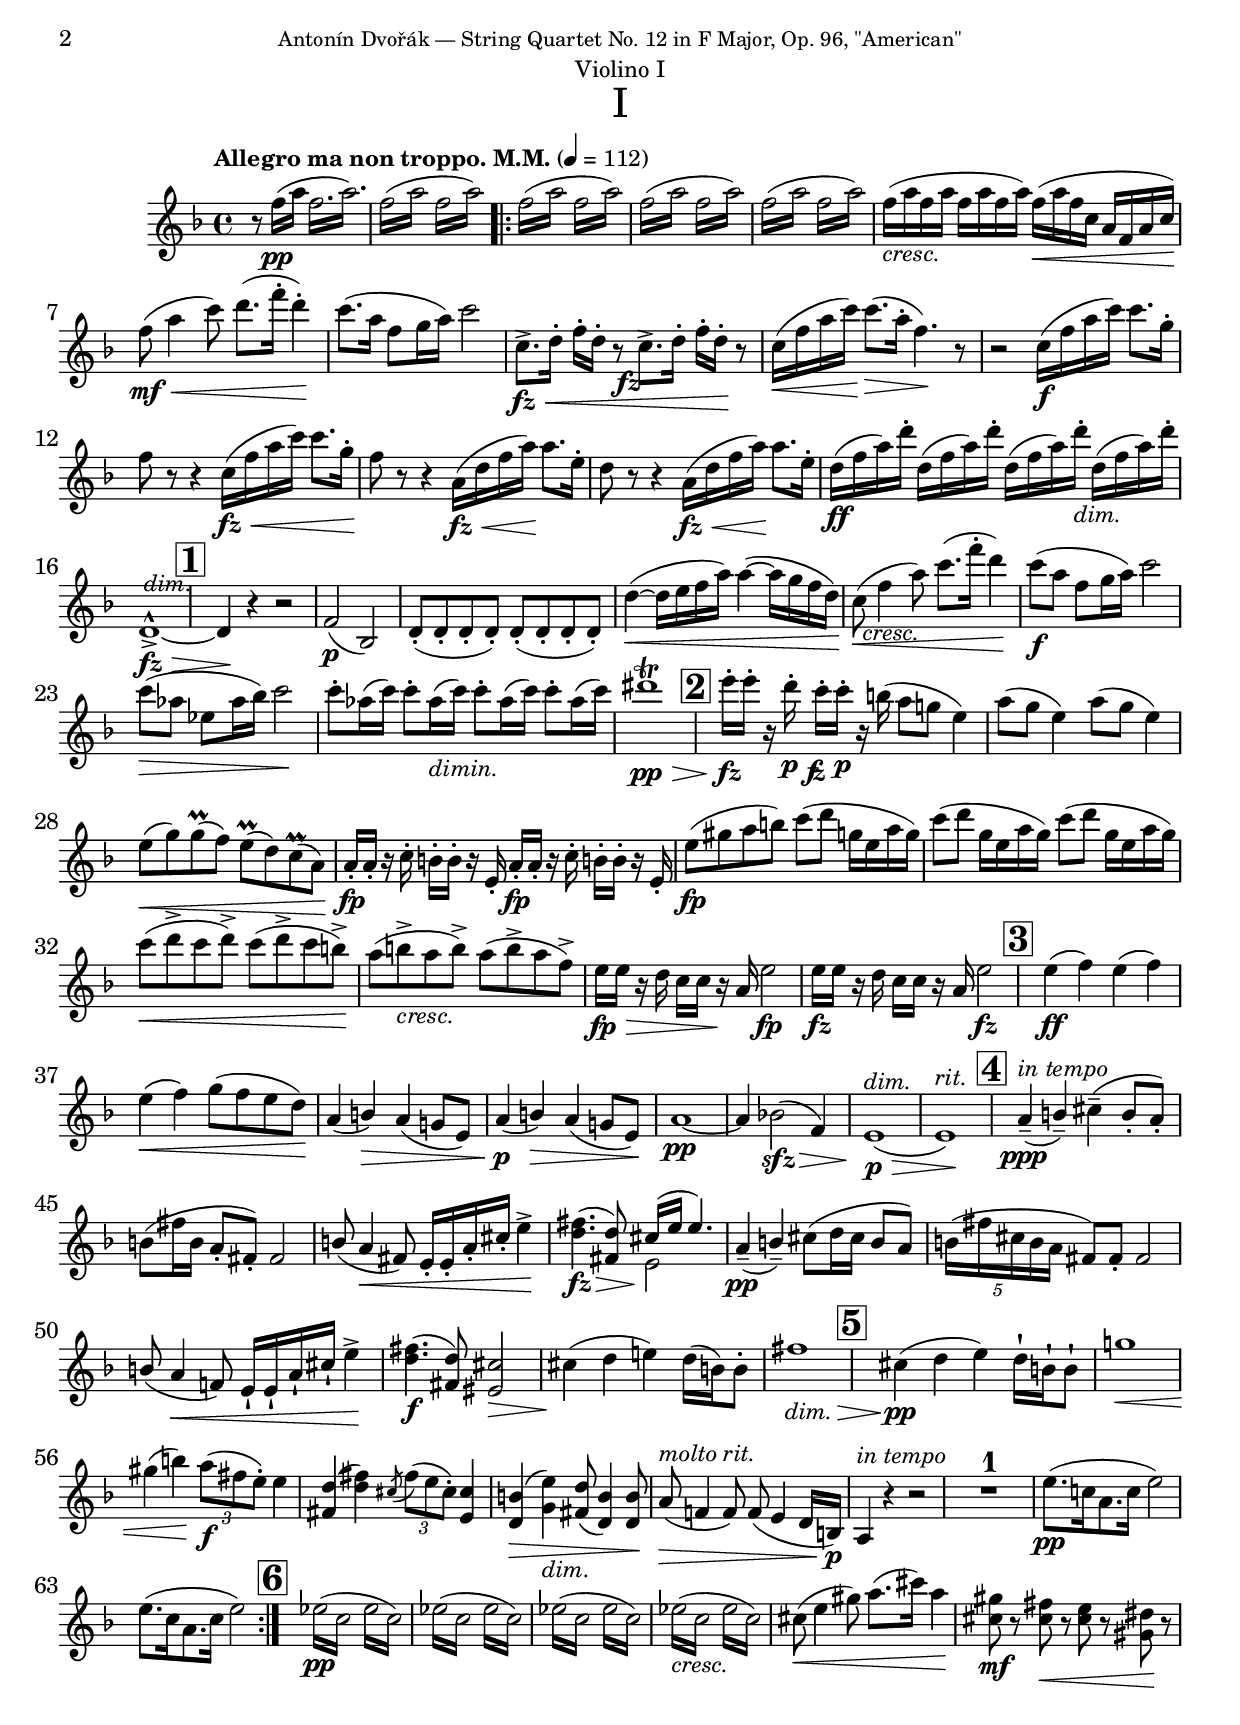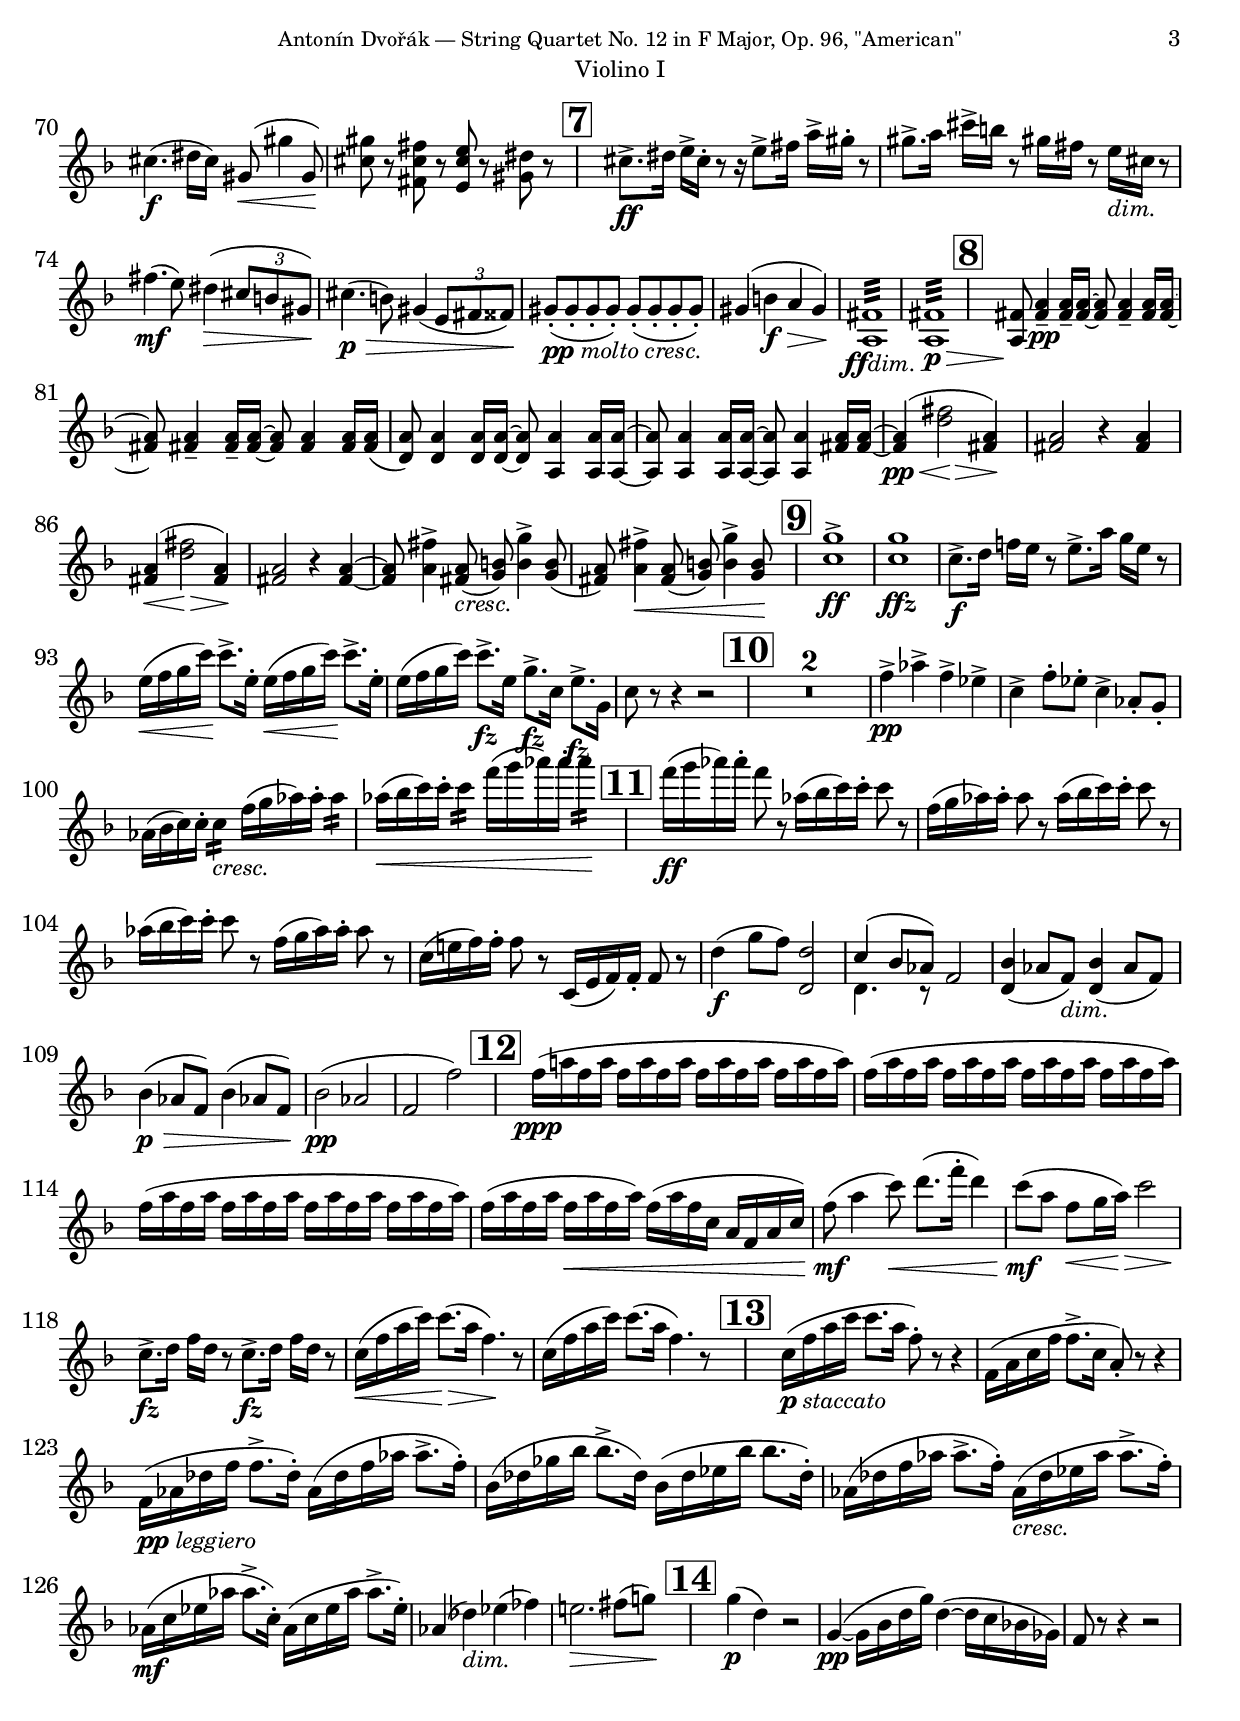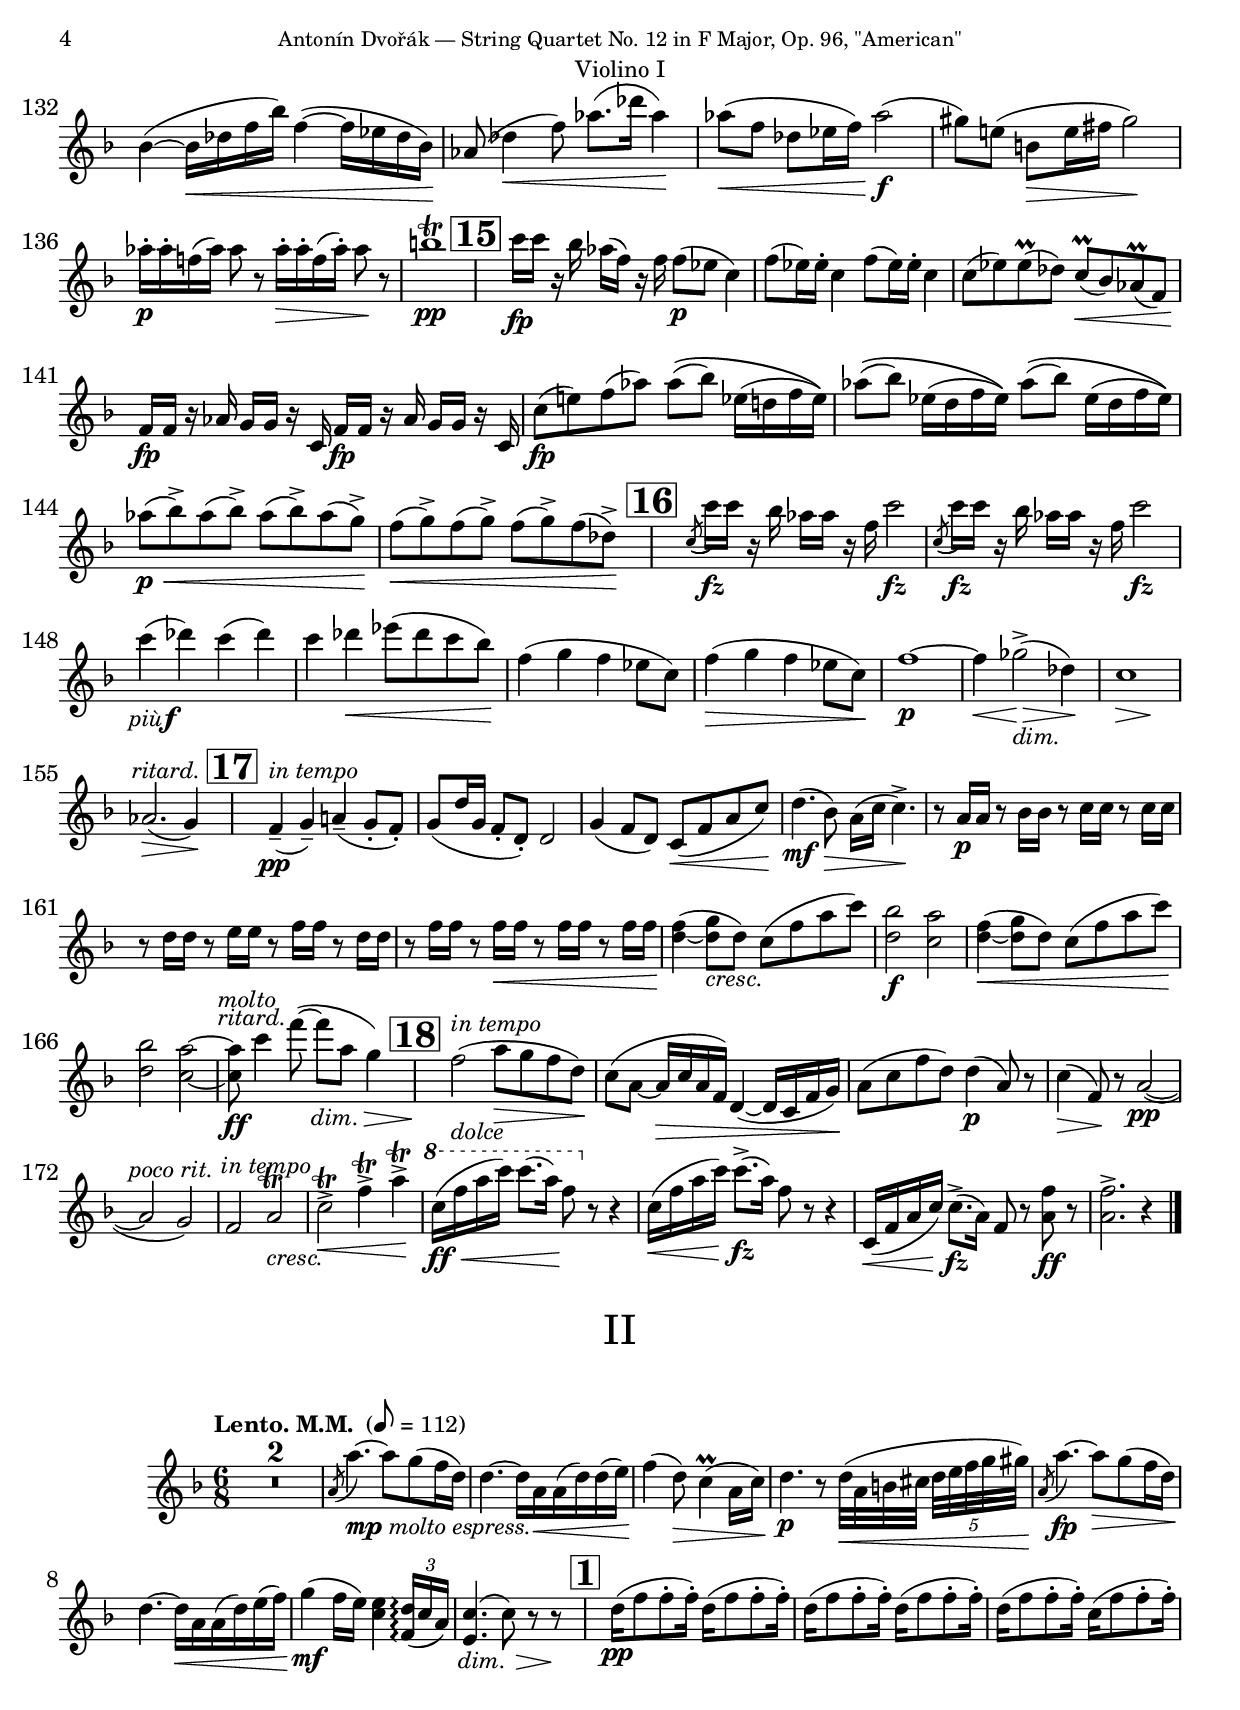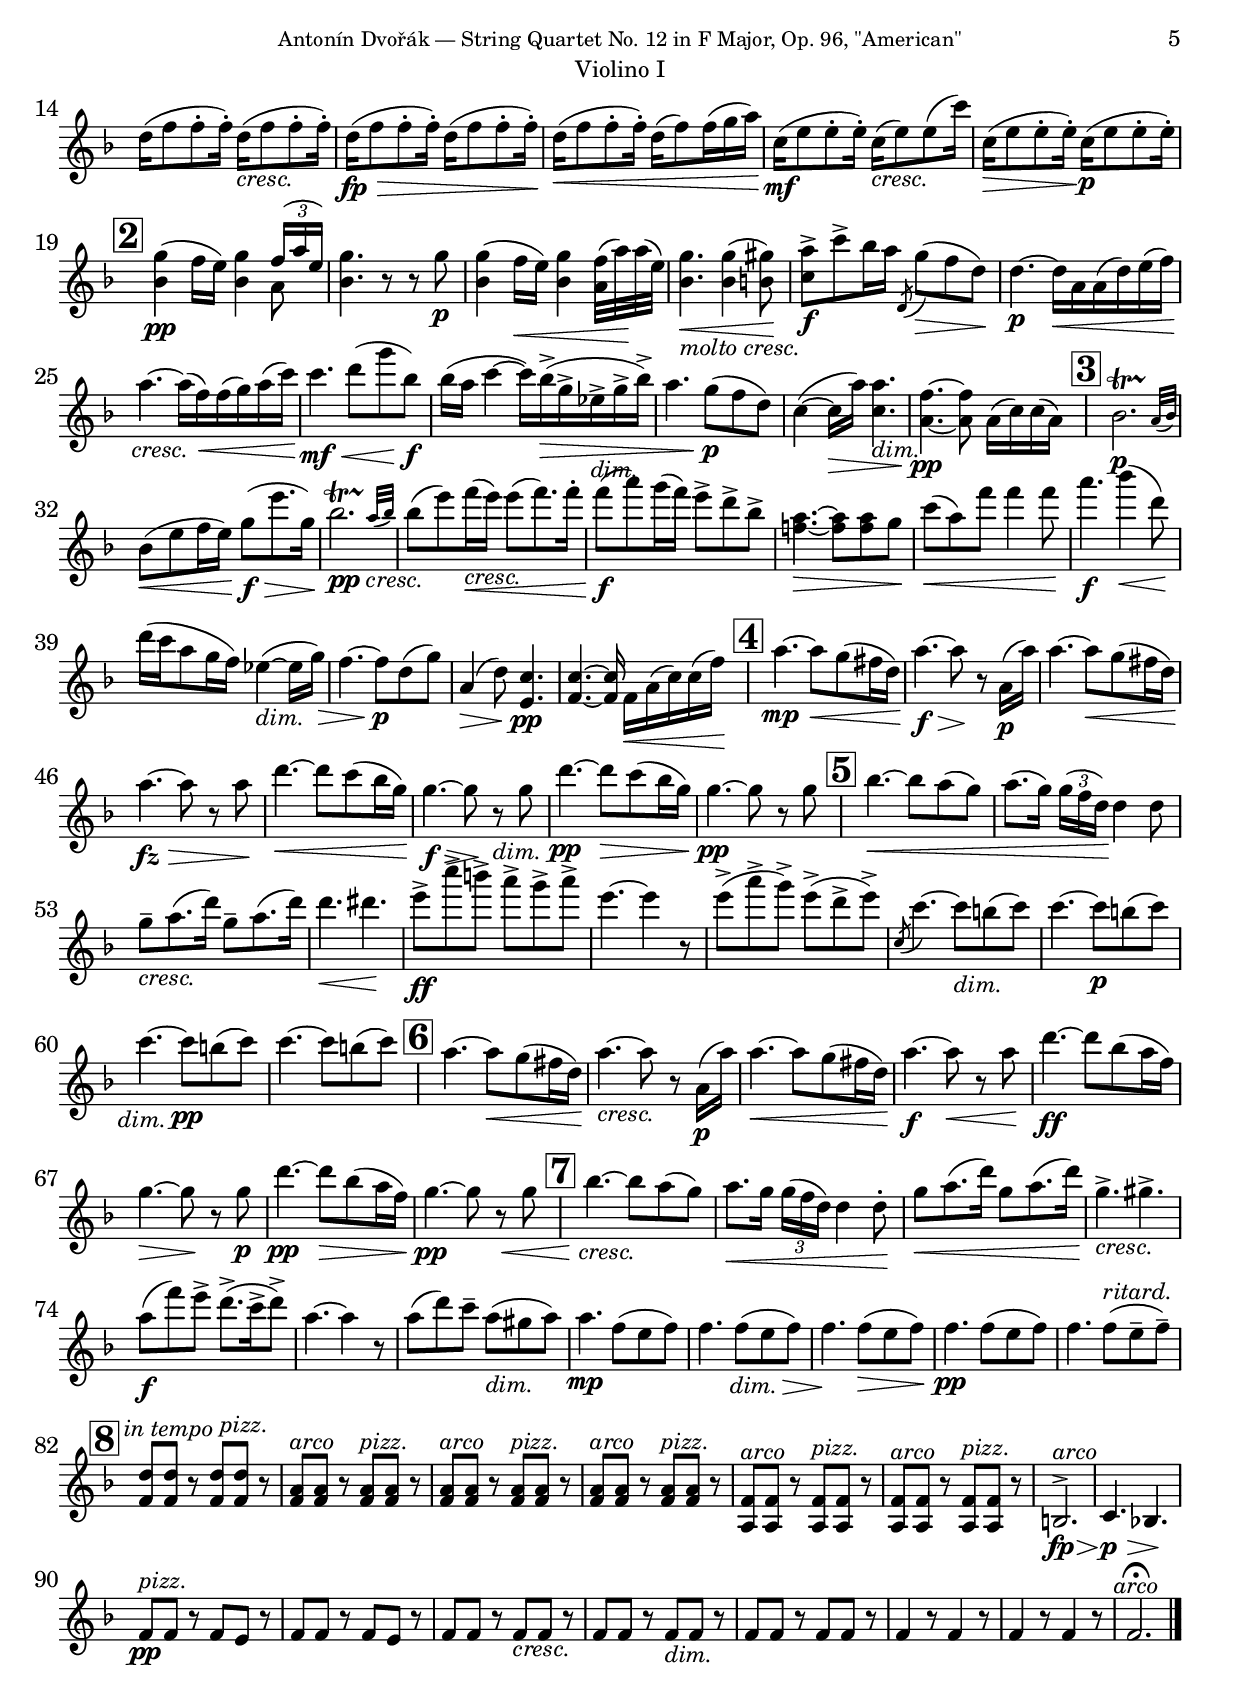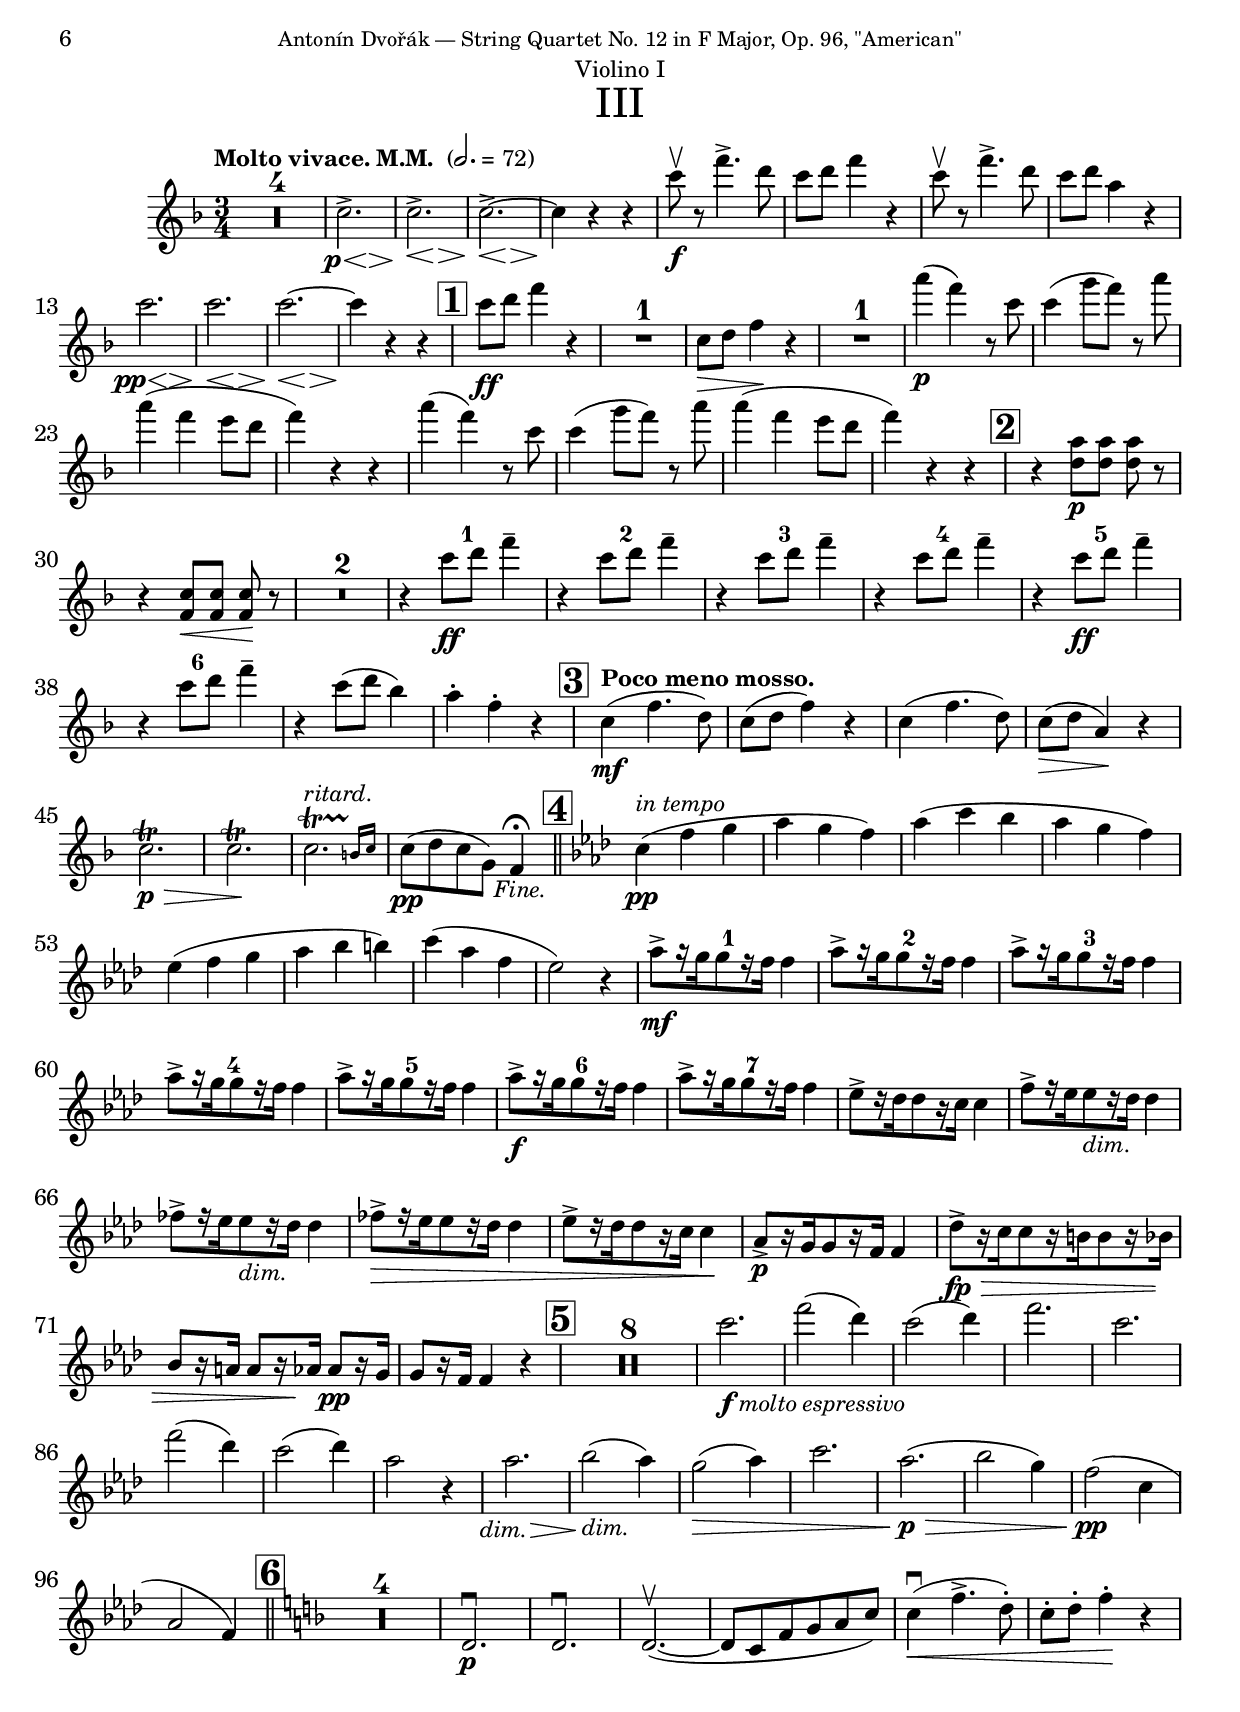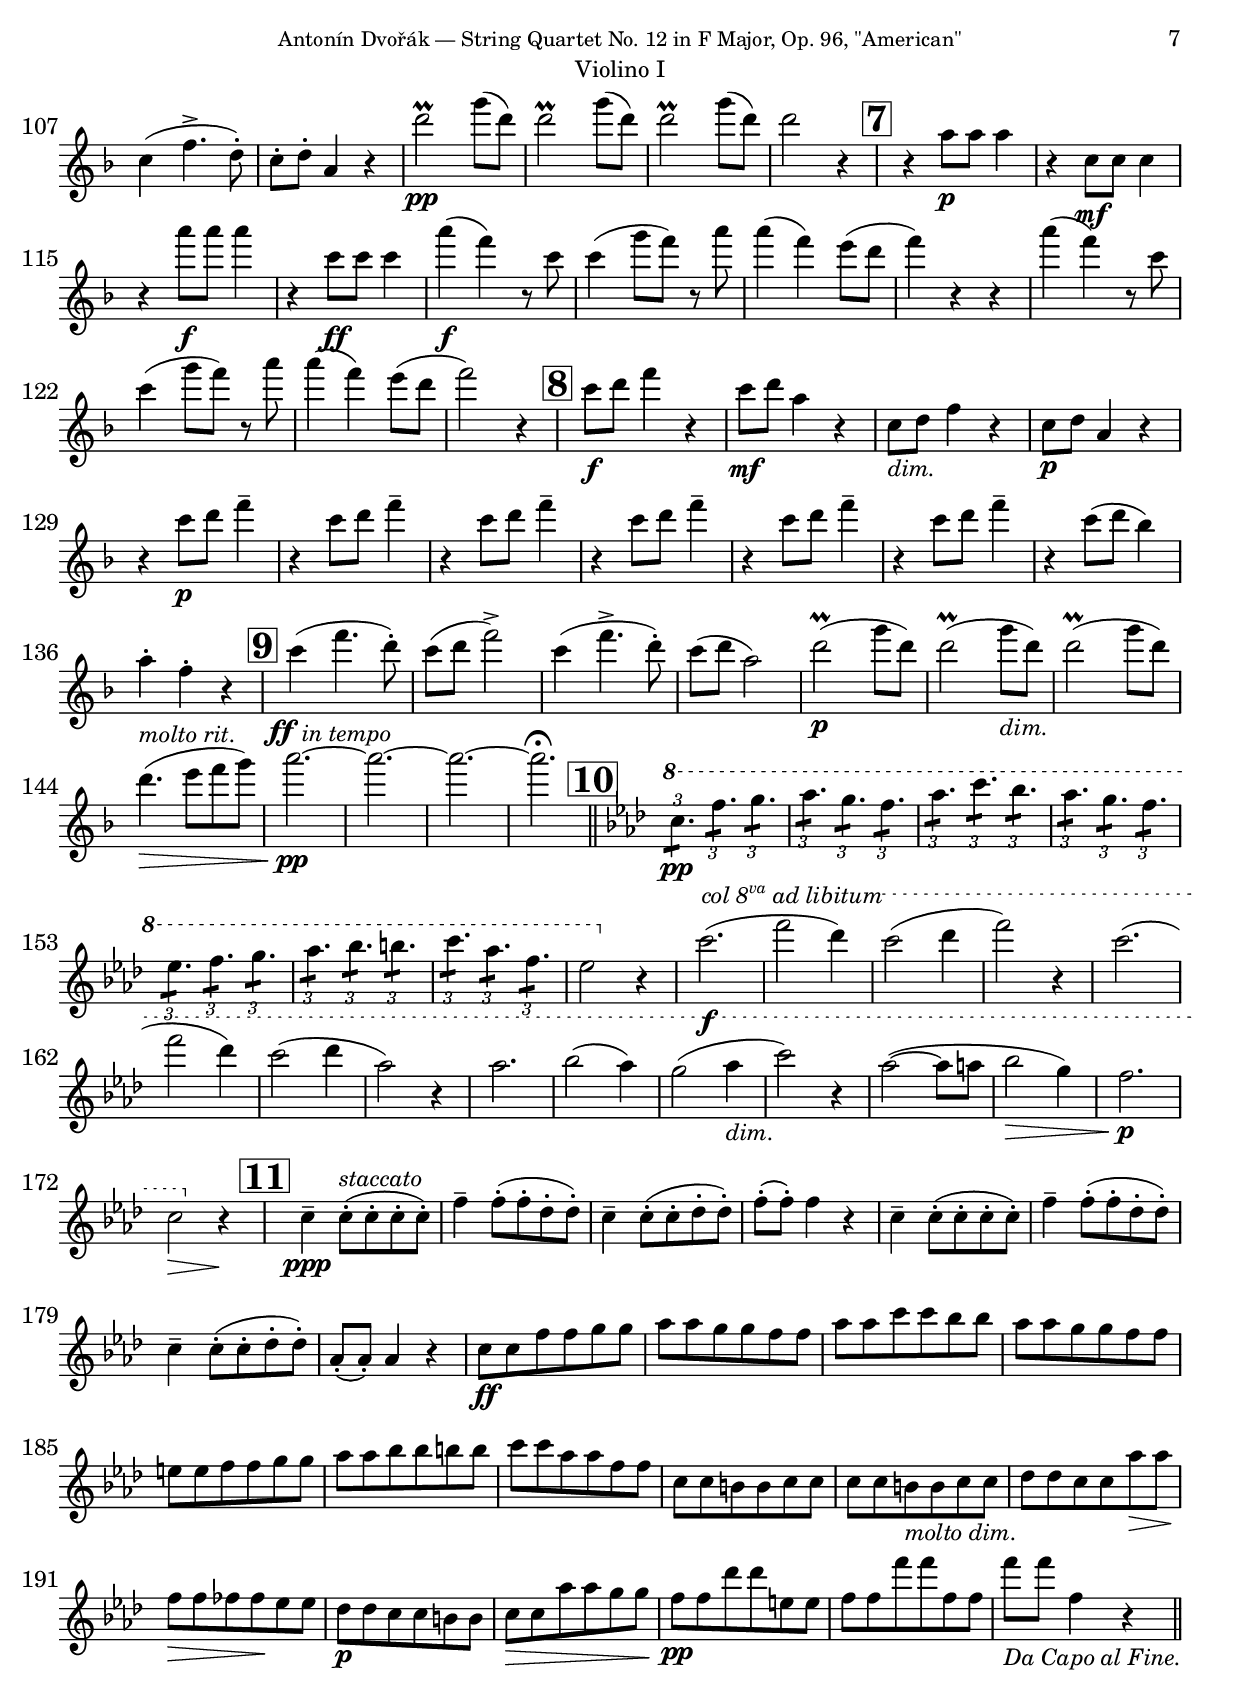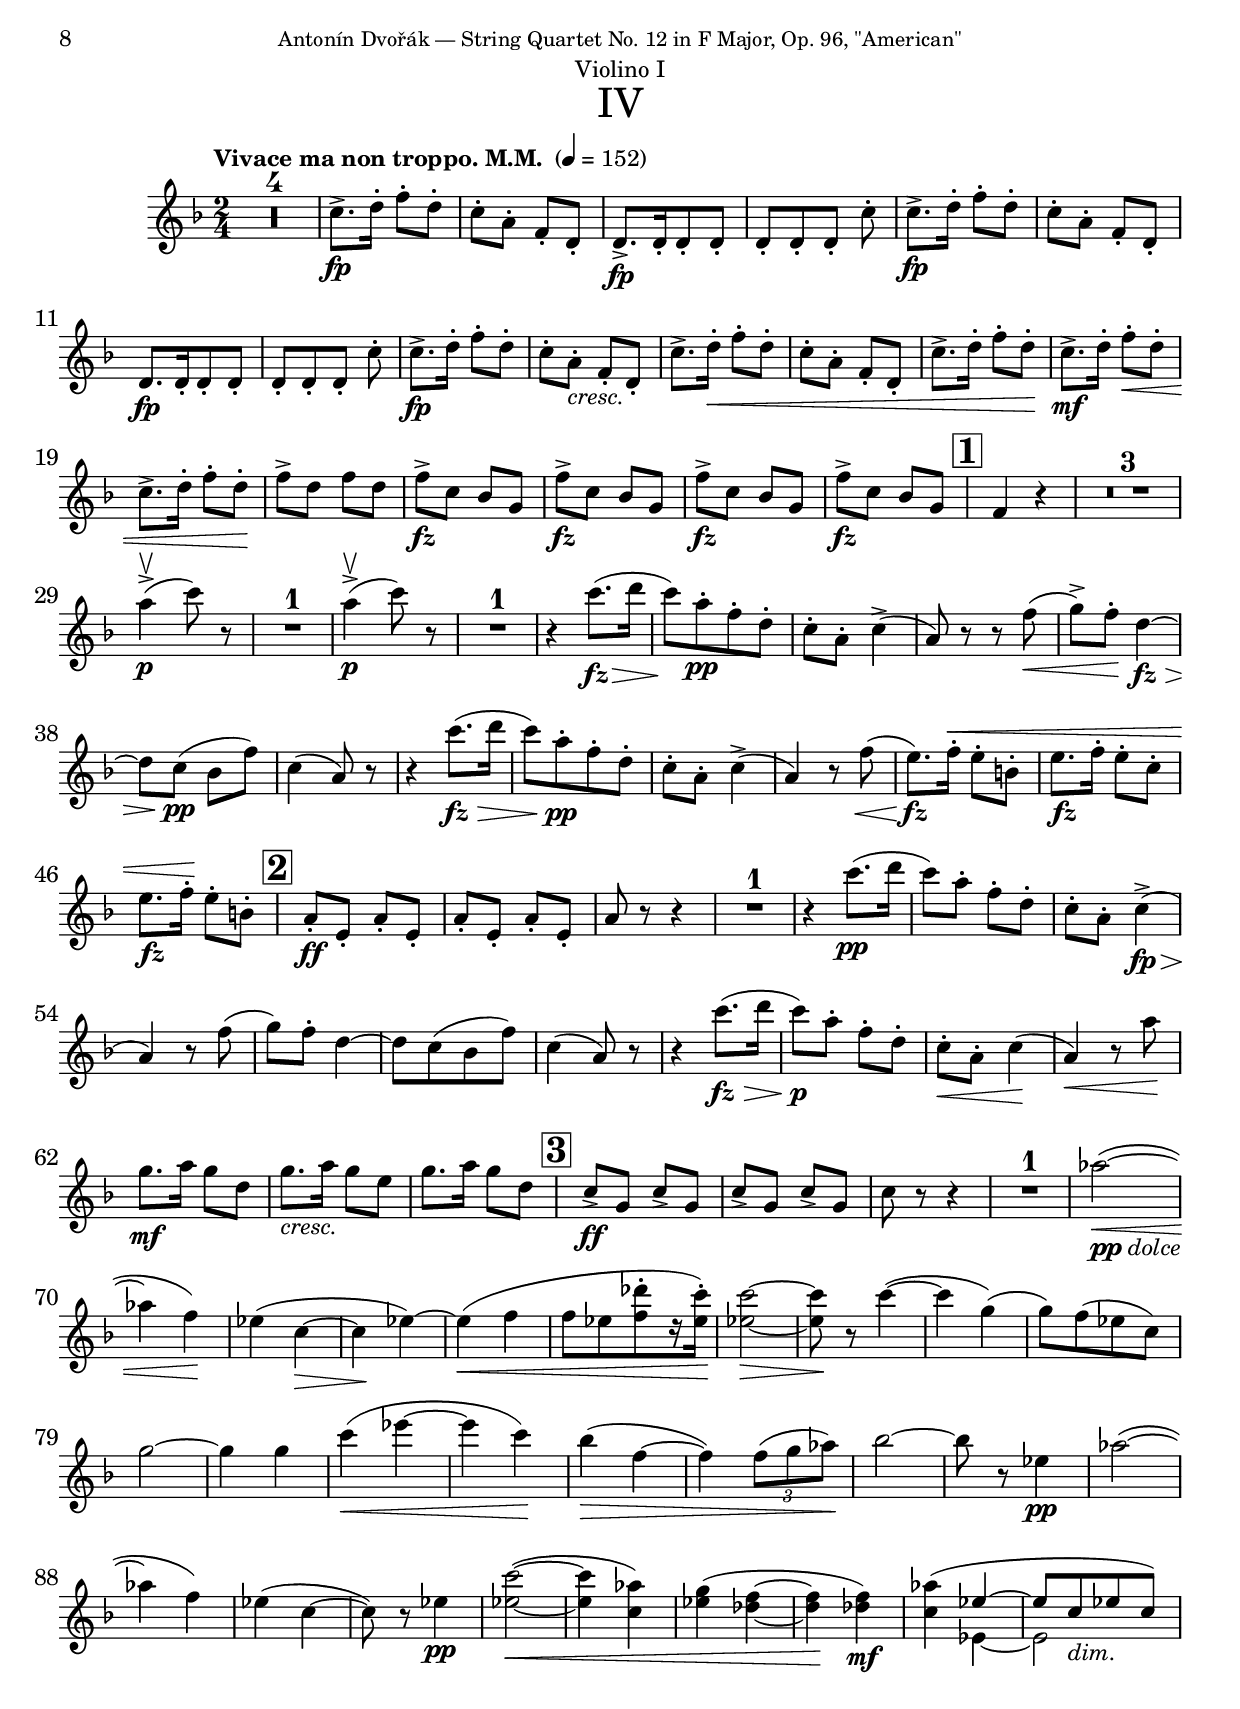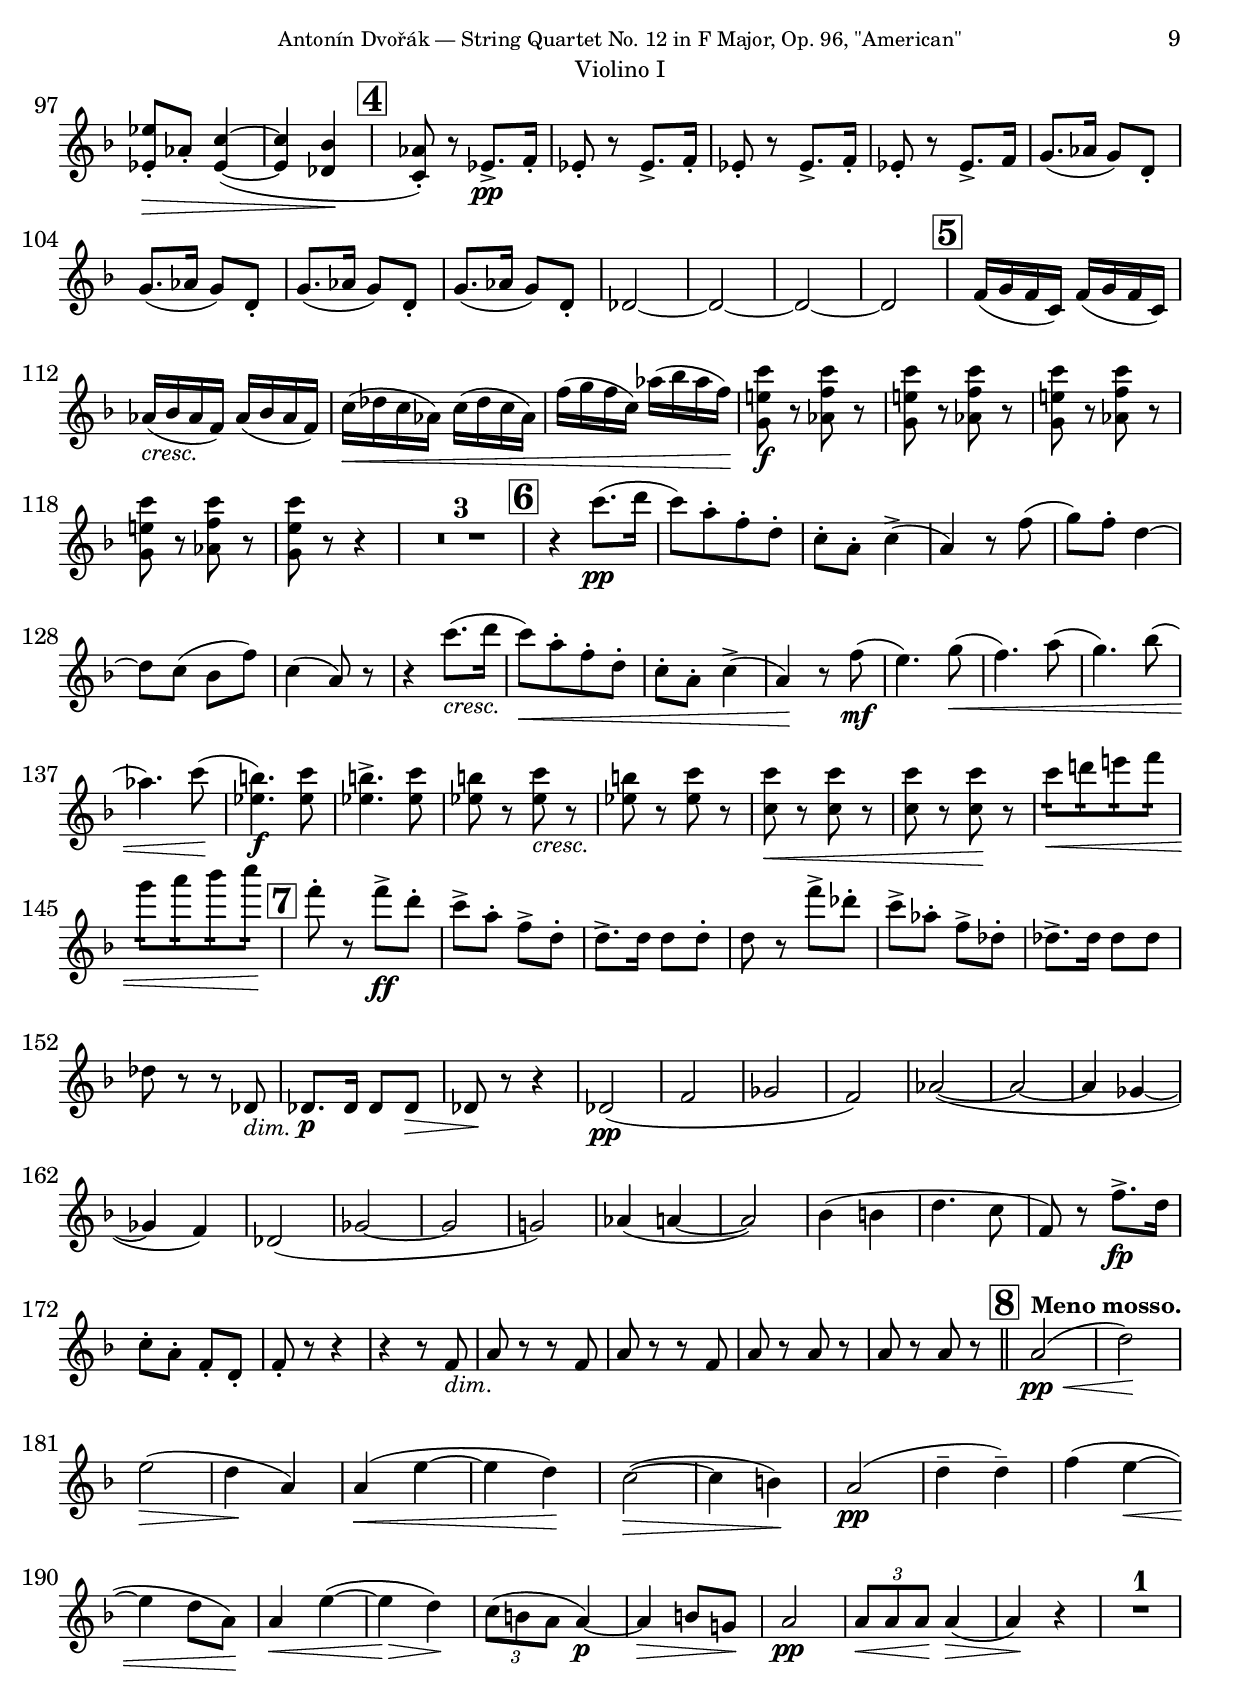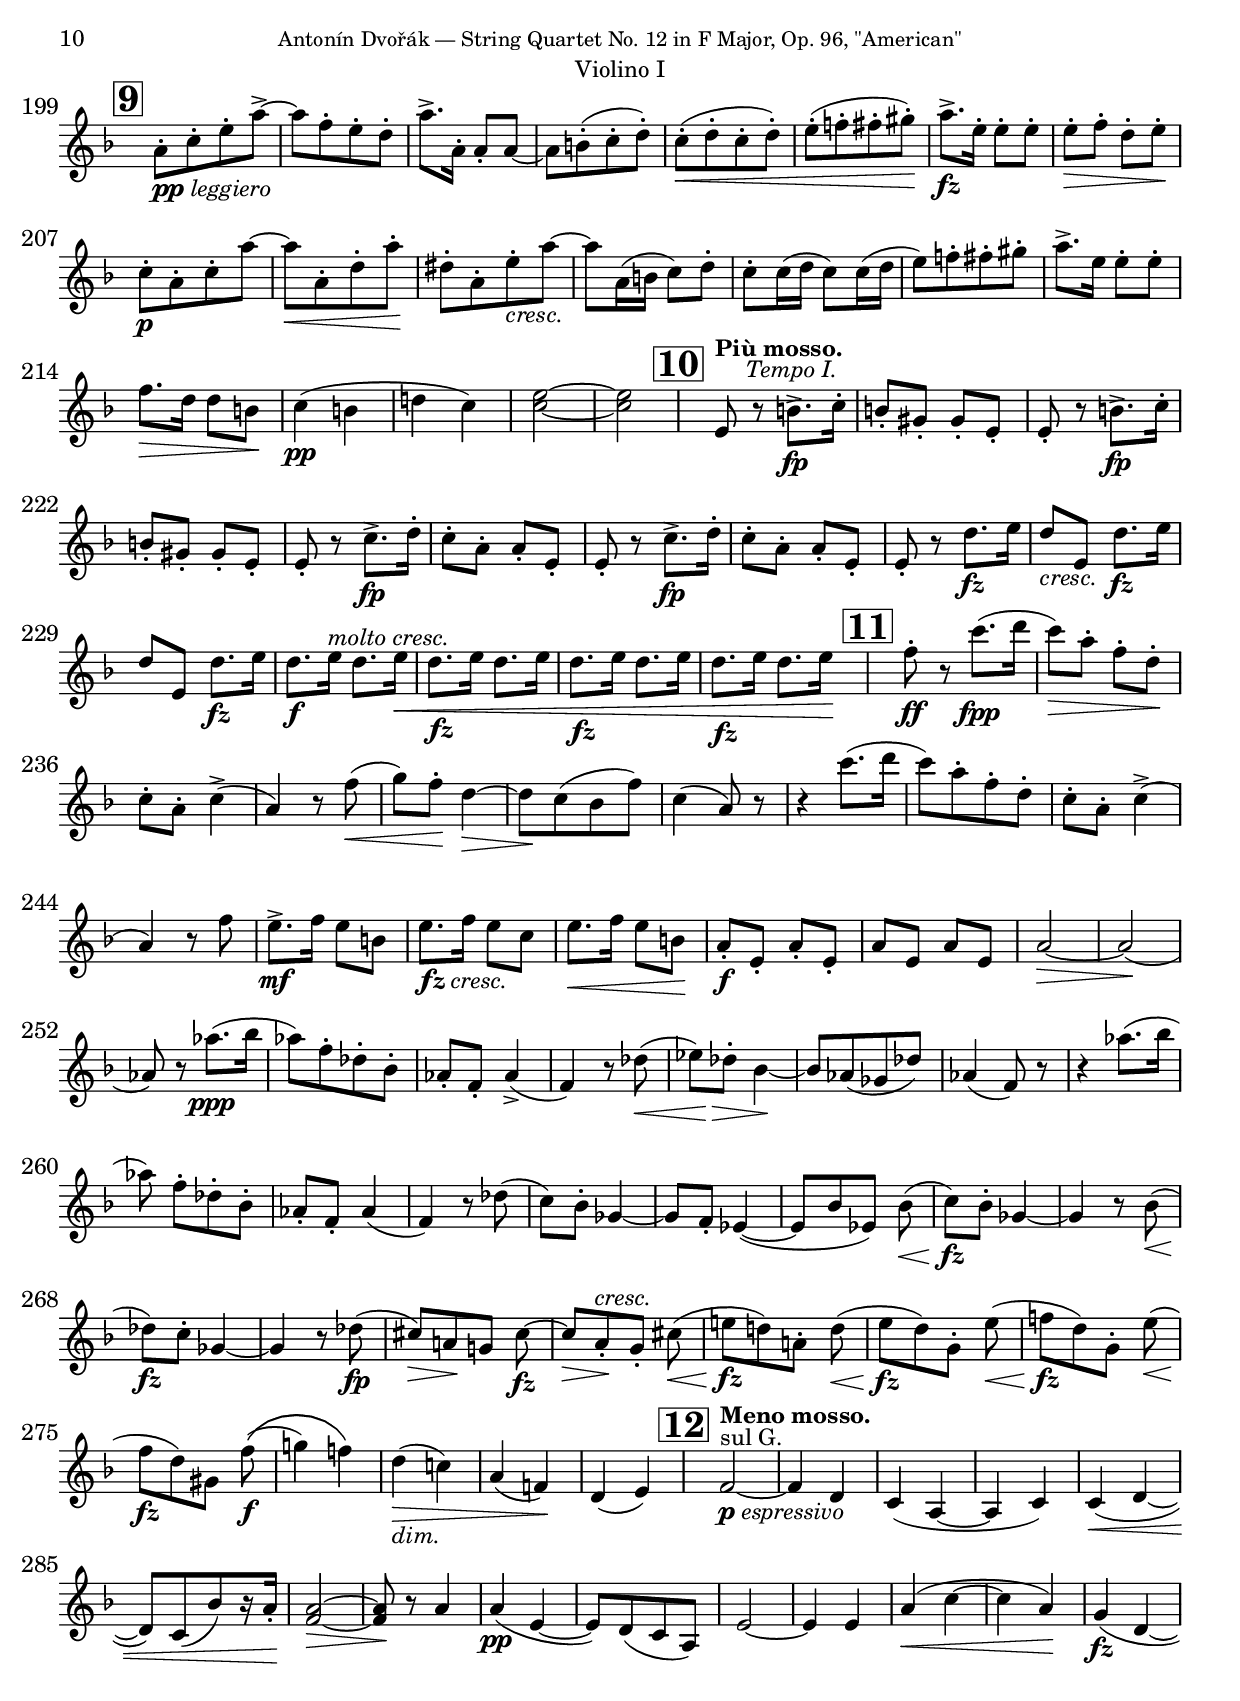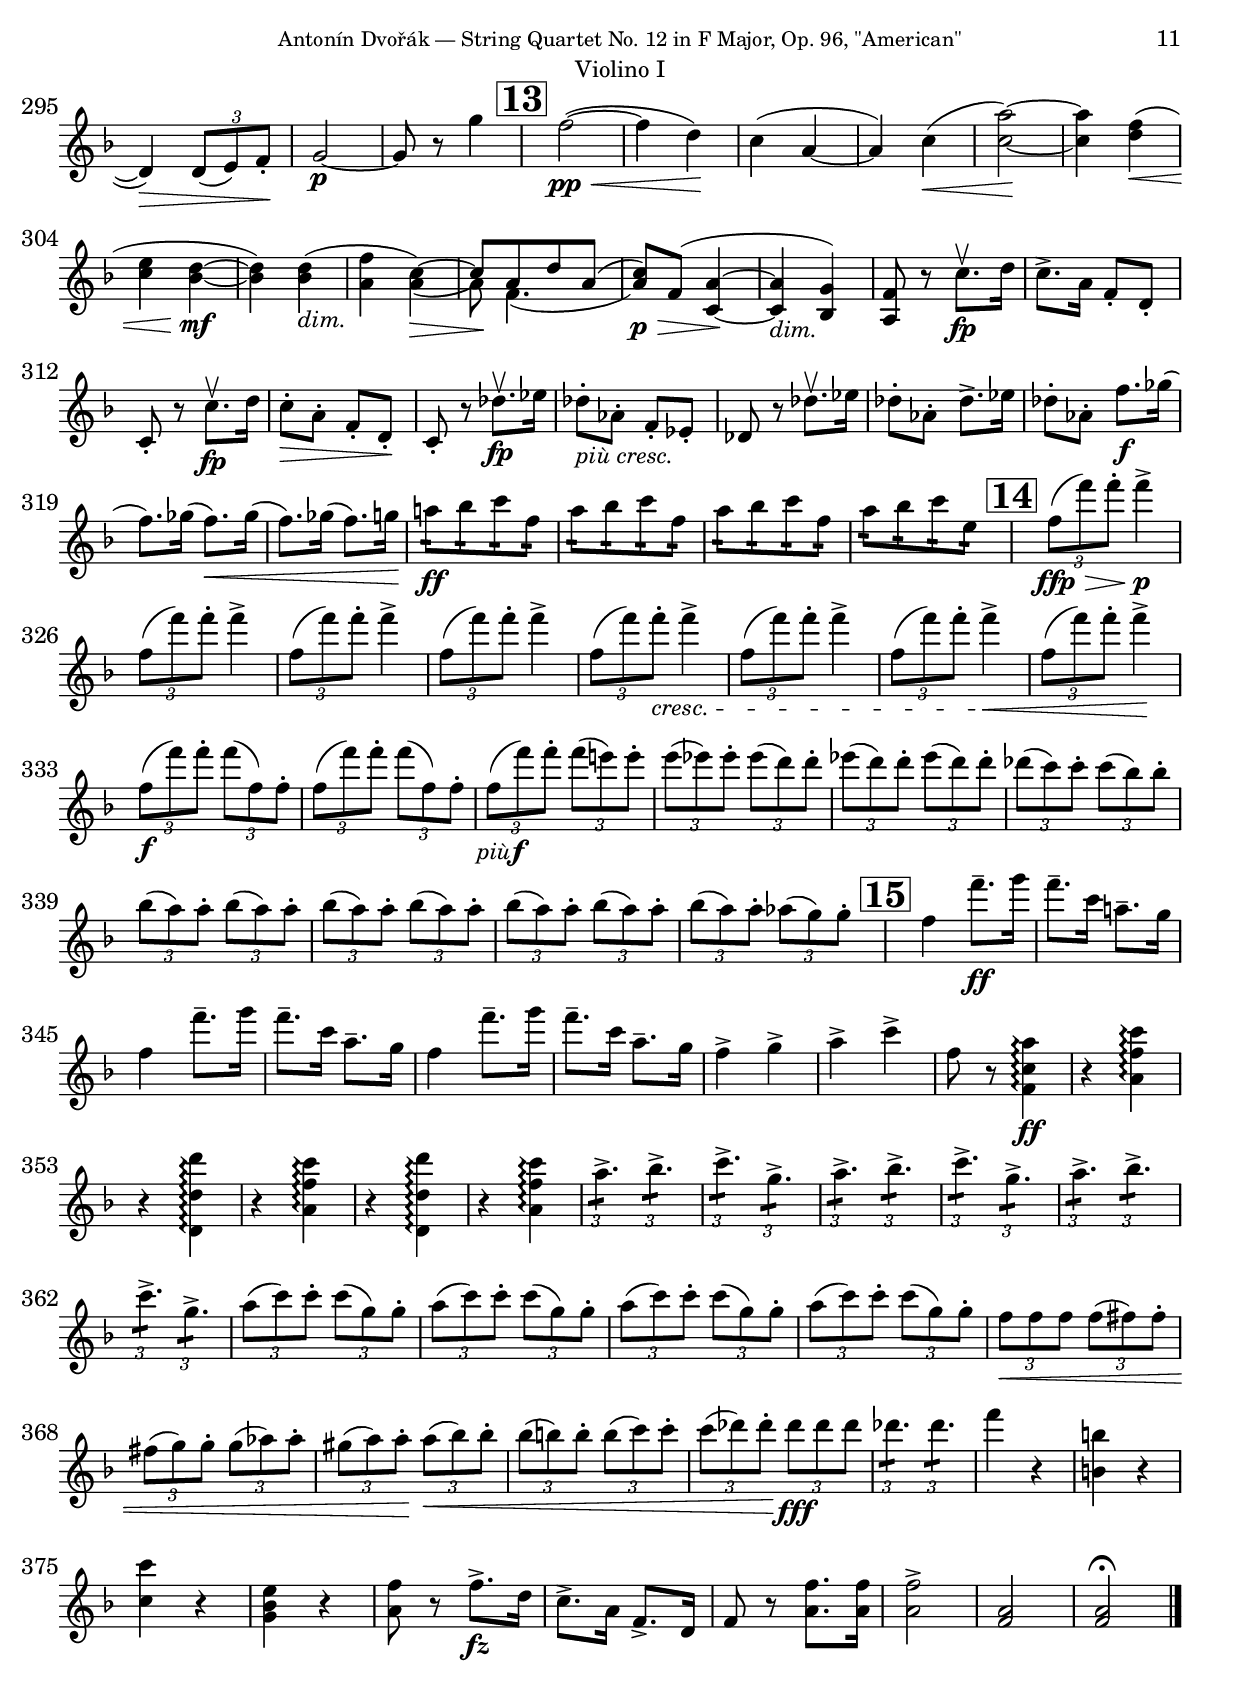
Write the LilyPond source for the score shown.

%###############################################################################
%#                                 H E A D E R                                 #
%###############################################################################
%
%  Composer           : Antonín Dvořák (1841 - 1904)
%  work               : String Quartet No. 12 in F Major, Op. 96, "American"
%  Source             : Berlin: N. Simrock, 1894. Plate 10,133.
%  Type of score      : Score for Violin I
%  Typesetter         : Sébastien MANEN
%  date of initiation : Tuesday 14 June 2022, 22:25
%
%###############################################################################
%#                          I N C L U D E   F I L E S                          #
%###############################################################################
\version "2.22.1"
\include "./00-Common/AmericanQuartet_Header.ily"
%  work        : String Quartet No. 12 in F Major, Op. 96, "American"
%  typesetter  : Sébastien MANEN
%  date        : Tuesday 14 June 2022, 22:25
%###############################################################################
%#                          P A P E R   S E C T I O N                          #
%###############################################################################
\paper {
	ragged-last-bottom = ##t
	ragged-bottom = ##t
%	left-margin = 10 \mm
%	annotate-spacing = ##t
%	top-margin = #2
%	first-page-number = 0
%	max-systems-per-page = #1
	markup-system-spacing.basic-distance = #12
	score-markup-spacing.basic-distance = #18
	system-system-spacing.basic-distance = #10
	bookTitleMarkup = \markup {
		\column {
			\vspace #15
			\fill-line {
				\fromproperty #'header:composer
			}
			\vspace #10
			\fill-line {
				\fromproperty #'header:title
			}
			\vspace #10
			\fill-line {
				\fromproperty #'header:subtitle
			}
		}
	}
	oddHeaderMarkup = \markup {
		\on-the-fly \not-first-page \fill-line {
			\null
			\center-column {
				\smaller \fromproperty #'header:subsubtitle
				\fromproperty #'header:instrument
				%\vspace #1
			}
			\fromproperty #'page:page-number-string
		}
	}
	evenHeaderMarkup = \markup {
		\on-the-fly \not-first-page \fill-line {
			\fromproperty #'page:page-number-string
			\center-column {
				\smaller \fromproperty #'header:subsubtitle
				\fromproperty #'header:instrument
				%\vspace #1
			}
			\null
		}
	}
	oddFooterMarkup = \markup {
		\column {
			\fill-line {
				\on-the-fly #(on-page 1) \fromproperty #'header:copyright
			}
		}
	}
}

%  work        : String Quartet No. 12 in F Major, Op. 96, "American"
%  typesetter  : Sébastien MANEN
%  date        : Tuesday 14 June 2022, 22:25
%###############################################################################
%#                 T I M E   A N D   T E M P O   S E C T I O N                 #
%###############################################################################
timeMvtI = {
	\time 4/4
	%\tempo "Allegro" 4 = 116
}
timeMvtII = {
	\time 6/8
	%\tempo "Adagio ma non troppo"
}
timeMvtIII = {
	\time 3/4
	%\tempo "Allegro moderato"
}
timeMvtIV = {
	\time 2/4
}

\include "./00-Common/AmericanQuartet_Layout.ily"
%  work        : String Quartet No. 12 in F Major, Op. 96, "American"
%  typesetter  : Sébastien MANEN
%  date        : Tuesday 14 June 2022, 22:25
%###############################################################################
%#                      S H O R T C U T S   S E C T I O N                      #
%###############################################################################
arco = \markup {\italic arco}
atempo = \markup {\italic {a tempo}}
crescmarkup = \markup {\italic cresc.}
%dacapoalfine = \markup {\italic {Da Capo al Fine.}}
diminmarkup = \markup {\italic dimin.}
dimmarkup = \markup {\italic dim.}
dimmolto = \markup {\italic {"dim. molto"}}
dolce = \markup {\italic {dolce}}
espressivoM = \markup {\italic espressivo}
ffdim = \markup {\concat {\dynamic ff \italic dim. }}
fine = \markup {\italic Fine.}
flat = \markup { \flat}
fmoltoespressivo = \markup { \dynamic f \italic {molto espressivo}}
fpdim = \markup {\dynamic fp \italic dim.}
fzcresc = \markup {\dynamic fz \italic cresc.}
fzmarkup = \markup {\dynamic fz}
fzshort = \markup {\overlay {\dynamic f \translate #'(0.85 . -0.15) \dynamic z}}
intempo = \markup {\italic {in tempo}}
intempo = \markup {\italic {in tempo}}
mfespressivo = \markup { \dynamic mf \italic espressivo}
moltocrescmarkup = \markup {\italic {molto cresc.}}
moltodim = \markup {\italic "molto dim."}
moltoritard = \markup {\italic {molto ritard.}}
moltorit = \markup {\italic {molto rit.}}
morendo = \markup {\italic {morendo}}
mpespressivo = \markup { \dynamic mp \italic espressivo}
mpmoltoespress = \markup {\dynamic mp \italic {molto espress.}}
pcresc = \markup {\dynamic p \italic cresc.}
pespressivo = \markup { \dynamic p \italic espressivo}
piucresc = \markup {\italic {più cresc.}}
piuf = \markup {\hspace #-1 \concat { \italic {più} \dynamic f}}
piup = \markup {\italic più \dynamic p}
pizz = \markup {\italic pizz.}
pocoritard = \markup {\italic {poco ritard.}}
pocorit = \markup {\italic {poco rit.}}
ppcresc = \markup {\dynamic pp \italic cresc.}
ppdolce = \markup { \dynamic pp \italic dolce}
ppespressivo = \markup { \dynamic pp \italic espressivo}
pplegato = \markup {\dynamic pp \italic legato}
ppleggiero = \markup { \dynamic pp \italic leggiero}
ppmoltocresc = \markup {\dynamic pp \italic {"molto cresc."}}
pstaccato = \markup { \dynamic p \italic staccato}
ritard = \markup {\italic ritard}
rit = \markup {\italic rit.}
ritmolto = \markup {\italic {rit. molto}}
staccato = \markup {\italic staccato}
sulG = \markup {sul G.}
tempoI = \markup {\italic {Tempo I.}}
trem = \markup {\italic {trem.}}

crescD = \tweak DynamicText.self-alignment-X #-0.5 #(make-dynamic-script (markup #:normal-text #:italic "cresc."))
dimD = \tweak DynamicText.self-alignment-X #-0.5 #(make-dynamic-script (markup #:normal-text #:italic "dim."))
pdimD = #(make-dynamic-script (markup #:dynamic "p" #:normal-text #:italic "dim."))
piufD = #(make-dynamic-script (markup #:normal-text #:italic "più" #:dynamic "f"))
moltocrescD = \tweak DynamicText.self-alignment-X #-1 #(make-dynamic-script (markup #:normal-text #:italic "molto cresc."))
ffp = #(make-dynamic-script "ffp")
fpp = #(make-dynamic-script "fpp")
%pcrescD = \tweak DynamicText.self-alignment-X #-0.5 #(make-dynamic-script (markup #:dynamic "p" #:normal-text #:italic "cresc."))
ffdimD = #(make-dynamic-script (markup #:dynamic "ff" #:normal-text #:italic "dim."))

arcofermata = \markup {
	\hspace #-1.30 \center-column {
		\lower #1.5 \musicglyph #"scripts.ufermata"
		\italic arco
	}
}

flattrill = \once \override TrillSpanner.bound-details.left.text = \markup {
	\concat { 
		\musicglyph #"scripts.trill" \translate #'(0.6 . 0.52) \tiny \flat 
	}
}

colottavaadlibitum = {
	\once \override TextSpanner.dash-fraction = #0.2
	\once \override TextSpanner.dash-period = #1
	\once \override TextSpanner.bound-details.left.text = \markup {
		\italic {
			col \concat { 8 \super va } ad libitum
		}
	}
	\once \override TextSpanner.bound-details.left.stencil-align-dir-y = #CENTER
	\once \override TextSpanner.bound-details.left-broken.text = ""
	\once \override TextSpanner.bound-details.right.stencil = #ly:text-interface::print
	\once \override TextSpanner.bound-details.right.text = \markup {
		\draw-line #'(0 . -0.7)
	}
	\once \override TextSpanner.bound-details.right-broken.stencil = #ly:text-interface::print
	\once \override TextSpanner.bound-details.right-broken.text = \markup {
		\draw-line #'(0 . 0)
	}
	\once \override TextSpanner.bound-details.right.padding = #-1
}

scriptPriority = \once \override Script.script-priority = #-100

textInStaff = \once \override TextScript.staff-padding = #'()

one = \mark \markup {\abs-fontsize #8 \number 1}
two = \mark \markup {\abs-fontsize #8 \number 2}
three = \mark \markup {\abs-fontsize #8 \number 3}
four = \mark \markup {\abs-fontsize #8 \number 4}
five = \mark \markup {\abs-fontsize #8 \number 5}
six = \mark \markup {\abs-fontsize #8 \number 6}
seven = \mark \markup {\abs-fontsize #8 \number 7}
eight = \mark \markup {\abs-fontsize #8 \number 8}

ffz = #(make-dynamic-script "ffz")
dimi = #(make-music 'DecrescendoEvent
             'span-direction START
             'span-type 'text
             'span-text "dim.")
dimin = #(make-music 'DecrescendoEvent
             'span-direction START
             'span-type 'text
             'span-text "dimin.")
cres = #(make-music 'CrescendoEvent
             'span-direction START
             'span-type 'text
             'span-text "cresc.")
moltocresc = #(make-music 'CrescendoEvent
             'span-direction START
             'span-type 'text
             'span-text "molto cresc.")


dynamicSpacing = #(define-music-function
	(spacing)
	(pair?)
	#{
		\once \override DynamicText.extra-spacing-width = #spacing
	#}
)

hairpinShorten = #(define-music-function
	(shortLength)
	(pair?)
	#{
		\once \override Hairpin.shorten-pair = #shortLength
	#}
)

tempoXoffset = #(define-music-function
	(offset)
	(number?)
	#{
		\once \override Score.MetronomeMark.X-offset = #offset
	#}
)

tempoExtraOffset = #(define-music-function
	(offset)
	(pair?)
	#{
		\once \override Score.MetronomeMark.extra-offset = #offset
	#}
)

markXoffset = #(define-music-function
	(offset)
	(number?)
	#{
		\once \override Score.RehearsalMark.self-alignment-X = #(- offset)
	#}
)

tempoDown = \once \override Score.MetronomeMark.direction = #DOWN

formatViolinIMvtI = {
	\override Score.NonMusicalPaperColumn.line-break-permission = ##f
	\override Score.NonMusicalPaperColumn.page-break-permission = ##f
	\overrideProperty Score.NonMusicalPaperColumn.line-break-system-details #'(
		(Y-offset . 10)
	)
	s1*6 \break 
	\overrideProperty Score.NonMusicalPaperColumn.line-break-system-details #'(
		(Y-offset . 23.62)
	)
	s1*5 \break 
	\overrideProperty Score.NonMusicalPaperColumn.line-break-system-details #'(
		(Y-offset . 37.58)
	)
	s1*4 \break 
	\overrideProperty Score.NonMusicalPaperColumn.line-break-system-details #'(
		(Y-offset . 48.43)
	)
	s1*7 \break 
	\overrideProperty Score.NonMusicalPaperColumn.line-break-system-details #'(
		(Y-offset . 60.32)
	)
	s1*5 \break 
	\overrideProperty Score.NonMusicalPaperColumn.line-break-system-details #'(
		(Y-offset . 74.49)
	)
	s1*4 \break 
	\overrideProperty Score.NonMusicalPaperColumn.line-break-system-details #'(
		(Y-offset . 84.9)
	)
	s1*5 \break 
	\overrideProperty Score.NonMusicalPaperColumn.line-break-system-details #'(
		(Y-offset . 98.44)
	)
	s1*8 \break 
	\overrideProperty Score.NonMusicalPaperColumn.line-break-system-details #'(
		(Y-offset . 111.85)
	)
	s1*5 \break 
	\overrideProperty Score.NonMusicalPaperColumn.line-break-system-details #'(
		(Y-offset . 122.94)
	)
	s1*6 \break 
	\overrideProperty Score.NonMusicalPaperColumn.line-break-system-details #'(
		(Y-offset . 136.31)
	)
	s1*7 \break 
	\overrideProperty Score.NonMusicalPaperColumn.line-break-system-details #'(
		(Y-offset . 147.5)
	)
	s1*7 \pageBreak 
	\overrideProperty Score.NonMusicalPaperColumn.line-break-system-details #'(
		(Y-offset . 7)
	)
	s1*4 \break 
	\overrideProperty Score.NonMusicalPaperColumn.line-break-system-details #'(
		(Y-offset . 19.78)
	)
	s1*7 \break 
	\overrideProperty Score.NonMusicalPaperColumn.line-break-system-details #'(
		(Y-offset . 34.1)
	)
	s1*5 \break 
	\overrideProperty Score.NonMusicalPaperColumn.line-break-system-details #'(
		(Y-offset . 45.32)
	)
	s1*7 \break 
	\overrideProperty Score.NonMusicalPaperColumn.line-break-system-details #'(
		(Y-offset . 58.09)
	)
	s1*7 \break 
	\overrideProperty Score.NonMusicalPaperColumn.line-break-system-details #'(
		(Y-offset . 68.71)
	)
	s1*4 \break 
	\overrideProperty Score.NonMusicalPaperColumn.line-break-system-details #'(
		(Y-offset . 84.54)
	)
	s1*5 \break 
	\overrideProperty Score.NonMusicalPaperColumn.line-break-system-details #'(
		(Y-offset . 96.44)
	)
	s1*5 \break 
	\overrideProperty Score.NonMusicalPaperColumn.line-break-system-details #'(
		(Y-offset . 108.07)
	)
	s1*4 \break 
	\overrideProperty Score.NonMusicalPaperColumn.line-break-system-details #'(
		(Y-offset . 121.95)
	)
	s1*5 \break 
	\overrideProperty Score.NonMusicalPaperColumn.line-break-system-details #'(
		(Y-offset . 134.6)
	)
	s1*3 \break 
	\overrideProperty Score.NonMusicalPaperColumn.line-break-system-details #'(
		(Y-offset . 147.54)
	)
	s1*6 \pageBreak 
	\overrideProperty Score.NonMusicalPaperColumn.line-break-system-details #'(
		(Y-offset . 5)
	)
	s1*4 \break 
	\overrideProperty Score.NonMusicalPaperColumn.line-break-system-details #'(
		(Y-offset . 17.75)
	)
	s1*5 \break 
	\overrideProperty Score.NonMusicalPaperColumn.line-break-system-details #'(
		(Y-offset . 31.57)
	)
	s1*3 \break 
	\overrideProperty Score.NonMusicalPaperColumn.line-break-system-details #'(
		(Y-offset . 43.66)
	)
	s1*4 \break 
	\overrideProperty Score.NonMusicalPaperColumn.line-break-system-details #'(
		(Y-offset . 55.84)
	)
	s1*7 \break 
	\overrideProperty Score.NonMusicalPaperColumn.line-break-system-details #'(
		(Y-offset . 69.32)
	)
	s1*6 \break 
	\overrideProperty Score.NonMusicalPaperColumn.line-break-system-details #'(
		(Y-offset . 83.22)
	)
	s1*5 \break 
	\overrideProperty Score.NonMusicalPaperColumn.line-break-system-details #'(
		(Y-offset . 92.6)
	)
	s1*6 \break 
	\overrideProperty Score.NonMusicalPaperColumn.line-break-system-details #'(
		(Y-offset . 107)
	)
	s1*7 
}
formatViolinIMvtII = {
	\override Score.NonMusicalPaperColumn.line-break-permission = ##f
	\override Score.NonMusicalPaperColumn.page-break-permission = ##f
	\overrideProperty Score.NonMusicalPaperColumn.line-break-system-details #'(
		(Y-offset . 132)
	)
	s2.*7 \break 
	\overrideProperty Score.NonMusicalPaperColumn.line-break-system-details #'(
		(Y-offset . 147)
	)
	s2.*6 \pageBreak 
	\overrideProperty Score.NonMusicalPaperColumn.line-break-system-details #'(
		(Y-offset . 6.3)
	)
	s2.*5 \break 
	\overrideProperty Score.NonMusicalPaperColumn.line-break-system-details #'(
		(Y-offset . 16.4)
	)
	s2.*6 \break 
	\overrideProperty Score.NonMusicalPaperColumn.line-break-system-details #'(
		(Y-offset . 30.04)
	)
	s2.*7 \break 
	\overrideProperty Score.NonMusicalPaperColumn.line-break-system-details #'(
		(Y-offset . 41.98)
	)
	s2.*7 \break 
	\overrideProperty Score.NonMusicalPaperColumn.line-break-system-details #'(
		(Y-offset . 56.76)
	)
	s2.*7 \break 
	\overrideProperty Score.NonMusicalPaperColumn.line-break-system-details #'(
		(Y-offset . 69.61)
	)
	s2.*7 \break 
	\overrideProperty Score.NonMusicalPaperColumn.line-break-system-details #'(
		(Y-offset . 79.48)
	)
	s2.*7 \break 
	\overrideProperty Score.NonMusicalPaperColumn.line-break-system-details #'(
		(Y-offset . 95.39)
	)
	s2.*7 \break 
	\overrideProperty Score.NonMusicalPaperColumn.line-break-system-details #'(
		(Y-offset . 108.28)
	)
	s2.*7 \break 
	\overrideProperty Score.NonMusicalPaperColumn.line-break-system-details #'(
		(Y-offset . 120.14)
	)
	s2.*8 \break 
	\overrideProperty Score.NonMusicalPaperColumn.line-break-system-details #'(
		(Y-offset . 133.56)
	)
	s2.*8 \break 
	\overrideProperty Score.NonMusicalPaperColumn.line-break-system-details #'(
		(Y-offset . 147.67)
	)
	s2.*8 
}
formatViolinIMvtIII = {
	\override Score.NonMusicalPaperColumn.line-break-permission = ##f
	\override Score.NonMusicalPaperColumn.page-break-permission = ##f
	\overrideProperty Score.NonMusicalPaperColumn.line-break-system-details #'(
		(Y-offset . 10)
	)
	s2.*12 \break 
	\overrideProperty Score.NonMusicalPaperColumn.line-break-system-details #'(
		(Y-offset . 22.66)
	)
	s2.*10 \break 
	\overrideProperty Score.NonMusicalPaperColumn.line-break-system-details #'(
		(Y-offset . 34.36)
	)
	s2.*7 \break 
	\overrideProperty Score.NonMusicalPaperColumn.line-break-system-details #'(
		(Y-offset . 47.78)
	)
	s2.*8 \break 
	\overrideProperty Score.NonMusicalPaperColumn.line-break-system-details #'(
		(Y-offset . 60.12)
	)
	s2.*7 \break 
	\overrideProperty Score.NonMusicalPaperColumn.line-break-system-details #'(
		(Y-offset . 72.73)
	)
	s2.*8 \break 
	\overrideProperty Score.NonMusicalPaperColumn.line-break-system-details #'(
		(Y-offset . 86.4)
	)
	s2.*7 \break 
	\overrideProperty Score.NonMusicalPaperColumn.line-break-system-details #'(
		(Y-offset . 98.94)
	)
	s2.*6 \break 
	\overrideProperty Score.NonMusicalPaperColumn.line-break-system-details #'(
		(Y-offset . 111.68)
	)
	s2.*5 \break 
	\overrideProperty Score.NonMusicalPaperColumn.line-break-system-details #'(
		(Y-offset . 121.69)
	)
	s2.*15 \break 
	\overrideProperty Score.NonMusicalPaperColumn.line-break-system-details #'(
		(Y-offset . 133.97)
	)
	s2.*10 \break 
	\overrideProperty Score.NonMusicalPaperColumn.line-break-system-details #'(
		(Y-offset . 146.95)
	)
	s2.*11 \pageBreak 
	\overrideProperty Score.NonMusicalPaperColumn.line-break-system-details #'(
		(Y-offset . 6)
	)
	s2.*8 \break 
	\overrideProperty Score.NonMusicalPaperColumn.line-break-system-details #'(
		(Y-offset . 18.02)
	)
	s2.*7 \break 
	\overrideProperty Score.NonMusicalPaperColumn.line-break-system-details #'(
		(Y-offset . 30.75)
	)
	s2.*7 \break 
	\overrideProperty Score.NonMusicalPaperColumn.line-break-system-details #'(
		(Y-offset . 44.87)
	)
	s2.*7 \break 
	\overrideProperty Score.NonMusicalPaperColumn.line-break-system-details #'(
		(Y-offset . 55.99)
	)
	s2.*8 \break 
	\overrideProperty Score.NonMusicalPaperColumn.line-break-system-details #'(
		(Y-offset . 66.99)
	)
	s2.*9 \break 
	\overrideProperty Score.NonMusicalPaperColumn.line-break-system-details #'(
		(Y-offset . 82.43)
	)
	s2.*9 \break 
	\overrideProperty Score.NonMusicalPaperColumn.line-break-system-details #'(
		(Y-offset . 95.12)
	)
	s2.*10 \break 
	\overrideProperty Score.NonMusicalPaperColumn.line-break-system-details #'(
		(Y-offset . 108.79)
	)
	s2.*7 \break 
	\overrideProperty Score.NonMusicalPaperColumn.line-break-system-details #'(
		(Y-offset . 123.04)
	)
	s2.*6 \break 
	\overrideProperty Score.NonMusicalPaperColumn.line-break-system-details #'(
		(Y-offset . 135.39)
	)
	s2.*6 \break 
	\overrideProperty Score.NonMusicalPaperColumn.line-break-system-details #'(
		(Y-offset . 147.11)
	)
	s2.*6 
}
formatViolinIMvtIV = {
	\override Score.NonMusicalPaperColumn.line-break-permission = ##f
	\override Score.NonMusicalPaperColumn.page-break-permission = ##f
	\overrideProperty Score.NonMusicalPaperColumn.line-break-system-details #'(
		(Y-offset . 10)
	)
	s2*10 \break 
	\overrideProperty Score.NonMusicalPaperColumn.line-break-system-details #'(
		(Y-offset . 26.98)
	)
	s2*8 \break 
	\overrideProperty Score.NonMusicalPaperColumn.line-break-system-details #'(
		(Y-offset . 38.92)
	)
	s2*10 \break 
	\overrideProperty Score.NonMusicalPaperColumn.line-break-system-details #'(
		(Y-offset . 50.41)
	)
	s2*9 \break 
	\overrideProperty Score.NonMusicalPaperColumn.line-break-system-details #'(
		(Y-offset . 65.58)
	)
	s2*8 \break 
	\overrideProperty Score.NonMusicalPaperColumn.line-break-system-details #'(
		(Y-offset . 79.06)
	)
	s2*8 \break 
	\overrideProperty Score.NonMusicalPaperColumn.line-break-system-details #'(
		(Y-offset . 92.53)
	)
	s2*8 \break 
	\overrideProperty Score.NonMusicalPaperColumn.line-break-system-details #'(
		(Y-offset . 106.28)
	)
	s2*8 \break 
	\overrideProperty Score.NonMusicalPaperColumn.line-break-system-details #'(
		(Y-offset . 119.52)
	)
	s2*9 \break 
	\overrideProperty Score.NonMusicalPaperColumn.line-break-system-details #'(
		(Y-offset . 132.11)
	)
	s2*9 \break 
	\overrideProperty Score.NonMusicalPaperColumn.line-break-system-details #'(
		(Y-offset . 147)
	)
	s2*9 \pageBreak 
	\overrideProperty Score.NonMusicalPaperColumn.line-break-system-details #'(
		(Y-offset . 5)
	)
	s2*7 \break 
	\overrideProperty Score.NonMusicalPaperColumn.line-break-system-details #'(
		(Y-offset . 17.84)
	)
	s2*8 \break 
	\overrideProperty Score.NonMusicalPaperColumn.line-break-system-details #'(
		(Y-offset . 32.07)
	)
	s2*6 \break 
	\overrideProperty Score.NonMusicalPaperColumn.line-break-system-details #'(
		(Y-offset . 43.34)
	)
	s2*10 \break 
	\overrideProperty Score.NonMusicalPaperColumn.line-break-system-details #'(
		(Y-offset . 56.25)
	)
	s2*9 \break 
	\overrideProperty Score.NonMusicalPaperColumn.line-break-system-details #'(
		(Y-offset . 69.07)
	)
	s2*8 \break 
	\overrideProperty Score.NonMusicalPaperColumn.line-break-system-details #'(
		(Y-offset . 80.45)
	)
	s2*7 \break 
	\overrideProperty Score.NonMusicalPaperColumn.line-break-system-details #'(
		(Y-offset . 96.73)
	)
	s2*10 \break 
	\overrideProperty Score.NonMusicalPaperColumn.line-break-system-details #'(
		(Y-offset . 109.62)
	)
	s2*10 \break 
	\overrideProperty Score.NonMusicalPaperColumn.line-break-system-details #'(
		(Y-offset . 120.95)
	)
	s2*9 \break 
	\overrideProperty Score.NonMusicalPaperColumn.line-break-system-details #'(
		(Y-offset . 135.39)
	)
	s2*9 \break 
	\overrideProperty Score.NonMusicalPaperColumn.line-break-system-details #'(
		(Y-offset . 148.15)
	)
	s2*9 \pageBreak 
	\overrideProperty Score.NonMusicalPaperColumn.line-break-system-details #'(
		(Y-offset . 5)
	)
	s2*8 \break 
	\overrideProperty Score.NonMusicalPaperColumn.line-break-system-details #'(
		(Y-offset . 19.26)
	)
	s2*7 \break 
	\overrideProperty Score.NonMusicalPaperColumn.line-break-system-details #'(
		(Y-offset . 29.83)
	)
	s2*8 \break 
	\overrideProperty Score.NonMusicalPaperColumn.line-break-system-details #'(
		(Y-offset . 44.91)
	)
	s2*7 \break 
	\overrideProperty Score.NonMusicalPaperColumn.line-break-system-details #'(
		(Y-offset . 55.83)
	)
	s2*7 \break 
	\overrideProperty Score.NonMusicalPaperColumn.line-break-system-details #'(
		(Y-offset . 68.6)
	)
	s2*8 \break 
	\overrideProperty Score.NonMusicalPaperColumn.line-break-system-details #'(
		(Y-offset . 83.23)
	)
	s2*8 \break 
	\overrideProperty Score.NonMusicalPaperColumn.line-break-system-details #'(
		(Y-offset . 95.12)
	)
	s2*8 \break 
	\overrideProperty Score.NonMusicalPaperColumn.line-break-system-details #'(
		(Y-offset . 108.54)
	)
	s2*8 \break 
	\overrideProperty Score.NonMusicalPaperColumn.line-break-system-details #'(
		(Y-offset . 121.53)
	)
	s2*7 \break 
	\overrideProperty Score.NonMusicalPaperColumn.line-break-system-details #'(
		(Y-offset . 132.7)
	)
	s2*10 \break 
	\overrideProperty Score.NonMusicalPaperColumn.line-break-system-details #'(
		(Y-offset . 147.08)
	)
	s2*10 \pageBreak 
	\overrideProperty Score.NonMusicalPaperColumn.line-break-system-details #'(
		(Y-offset . 5)
	)
	s2*9 \break 
	\overrideProperty Score.NonMusicalPaperColumn.line-break-system-details #'(
		(Y-offset . 19.33)
	)
	s2*8 \break 
	\overrideProperty Score.NonMusicalPaperColumn.line-break-system-details #'(
		(Y-offset . 32.1)
	)
	s2*7 \break 
	\overrideProperty Score.NonMusicalPaperColumn.line-break-system-details #'(
		(Y-offset . 42.31)
	)
	s2*7 \break 
	\overrideProperty Score.NonMusicalPaperColumn.line-break-system-details #'(
		(Y-offset . 55.09)
	)
	s2*7 \break 
	\overrideProperty Score.NonMusicalPaperColumn.line-break-system-details #'(
		(Y-offset . 68.22)
	)
	s2*6 \break 
	\overrideProperty Score.NonMusicalPaperColumn.line-break-system-details #'(
		(Y-offset . 81.31)
	)
	s2*6 \break 
	\overrideProperty Score.NonMusicalPaperColumn.line-break-system-details #'(
		(Y-offset . 94.08)
	)
	s2*8 \break 
	\overrideProperty Score.NonMusicalPaperColumn.line-break-system-details #'(
		(Y-offset . 107.68)
	)
	s2*9 \break 
	\overrideProperty Score.NonMusicalPaperColumn.line-break-system-details #'(
		(Y-offset . 120.46)
	)
	s2*6 \break 
	\overrideProperty Score.NonMusicalPaperColumn.line-break-system-details #'(
		(Y-offset . 132.59)
	)
	s2*7 \break 
	\overrideProperty Score.NonMusicalPaperColumn.line-break-system-details #'(
		(Y-offset . 147)
	)
	s2*8 
}

%\include "./00-Common/AmericanQuartet_Format_temp.ily"
%  work        : String Quartet No. 12 in F Major, Op. 96, "American"
%  typesetter  : Sébastien MANEN
%  date        : Tuesday 14 June 2022, 22:25
%###############################################################################
%#                       T E M P I  C O N D U C T O R S                        #
%###############################################################################
tempiMvtI = {
	\tempo "Allegro ma non troppo. M.M." 4 = 112
	s1*42
	\tempo "rit." % bar 43
	s1
	\tempo "in tempo" % bar 44
	s1*15
	\tempo "molto rit." % bar 59
	s1
	\tempo "in Tempo" % bar 60
	s1*95
	\tempo "ritard." % bar 155
	s1
	\tempo "in tempo" % bar 156
	s1*11
	\tempo "molto ritard." % bar 167
	s1
	\tempo "in tempo" % bar 168
	s1*4
	\tempo "poco rit." % bar 172
	s1
	\tempo "in tempo" % bar 173
	s1*5
}
tempiMvtII = {
	\tempo "Lento. M.M. " 8 = 112
	s2.*80
	s4. \tempo "ritard." s % bar 81
	\tempo "in tempo" % bar 82
	s2.*16
}
tempiMvtIII = {
	\tempo "Molto vivace. M.M. " 2. = 72
	s2.*40
	\tempo "Poco meno mosso." % bar 41
	s2.*6 
	\tempo "ritard." % bar 47
	s2.*2
	\tempo "in tempo" % bar 49
	s2.*95
	\tempo "molto rit." % bar 144
	s2.
	\tempo "in tempo" % bar 145
	s2.*51
	\tempo "Da Capo al Fine." % bar 196
}
tempiMvtIV = {
	\tempo "Vivace ma non troppo. M.M. " 4 = 152
	s2*178
	\tempo "Meno mosso." % bar 179
	s2*40
	\tempo \markup {\column {\lower #1 "Più mosso." "Tempo I." }} % bar 219
	s2*61
	\tempo "Meno mosso." % bar 280
}
%###############################################################################
%#                            T E M P I   P A R T S                            #
%###############################################################################
tempiPartMvtI = {
	\tag #'(violinI violinII viola cello) {
		\tempo "Allegro ma non troppo. M.M." 4 = 112
	}
	s1*42
	%%%%%%%%%%%%%%%%%%%%%%
	% bar 43
	%%%%%%%%%%%%%%%%%%%%%%
	\tag #'(violinI violinII viola cello) {
		\tempo \markup {\italic \medium "rit."}
	}
	s1
	%%%%%%%%%%%%%%%%%%%%%%
	% bar 44
	%%%%%%%%%%%%%%%%%%%%%%
	\tag #'(violinI violinII viola cello) {
		\tempo \markup {\italic \medium "in tempo"}
	}
	s1*15
	%%%%%%%%%%%%%%%%%%%%%%
	% bar 59
	%%%%%%%%%%%%%%%%%%%%%%
	\tag #'(violinI violinII viola cello) {
		\tempo \markup {\italic \medium "molto rit."}
	}
%	\tag #'(violinII) {
%		\tempo \markup {\italic \medium \column {\lower #1 "molto" "rit."}}
%	}
	s1
	%%%%%%%%%%%%%%%%%%%%%%
	% bar 60
	%%%%%%%%%%%%%%%%%%%%%%
	\tag #'(violinI violinII viola cello) {
		\tempo \markup {\italic \medium "in tempo"}
	}
	%%%%%%%%%%%%%%%%%%%%%%
	% bar 155
	%%%%%%%%%%%%%%%%%%%%%%
	s1*95
	\tag #'(violinI violinII viola cello) {
		\tempo \markup { \italic \medium "ritard." }
	}
	s1
	%%%%%%%%%%%%%%%%%%%%%%
	% bar 156
	%%%%%%%%%%%%%%%%%%%%%%
	\tag #'(violinI violinII viola cello) {
		\tempo \markup { \italic \medium "in tempo" }
	}
	s1*11
	%%%%%%%%%%%%%%%%%%%%%%
	% bar 167
	%%%%%%%%%%%%%%%%%%%%%%
	\tag #'(violinI  cello) {
		\tempo \markup { \italic \medium \column { \lower #1.3 "molto" "ritard."}}
	}
	\tag #'(violinII viola) {
		\tempo \markup { \italic \medium "molto ritard."}
	}
	s1
	%%%%%%%%%%%%%%%%%%%%%%
	% bar 168
	%%%%%%%%%%%%%%%%%%%%%%
	\tag #'(violinI violinII viola cello) {
		\tempo \markup { \italic \medium "in tempo"}
	}
	s1*4
	%%%%%%%%%%%%%%%%%%%%%%
	% bar 172
	%%%%%%%%%%%%%%%%%%%%%%
	\tag #'(violinI violinII viola cello) {
		\tempo \markup { \italic \medium "poco rit." }
	}
	s1
	%%%%%%%%%%%%%%%%%%%%%%
	% bar 173
	%%%%%%%%%%%%%%%%%%%%%%
	\tag #'(violinI violinII viola cello) {
		\tempo \markup { \italic \medium "in tempo" }
	}
	s1*5
}

tempiPartMvtII = {
	\tag #'(violinI violinII viola cello) {
		\tempo "Lento. M.M. " 8 = 112
	}
	s2.*80
	%%%%%%%%%%%%%%%%%%%%%%
	% bar 81
	%%%%%%%%%%%%%%%%%%%%%%
	s4. 
	\tag #'(violinI violinII viola cello) {
		\tempo \markup { \medium \italic "ritard." }
	}
	s 
	%%%%%%%%%%%%%%%%%%%%%%
	% bar 82
	%%%%%%%%%%%%%%%%%%%%%%
	\tag #'(violinI violinII viola cello) {
		\tempo \markup {\medium \italic "in tempo"}
	}
	s2.*16
}
tempiPartMvtIII = {
	\tag #'(violinI violinII viola cello) {
		\tempo "Molto vivace. M.M. " 2. = 72
	}
	s2.*40
	%%%%%%%%%%%%%%%%%%%%%%
	% bar 41
	%%%%%%%%%%%%%%%%%%%%%%
	\tag #'(violinI violinII viola cello) {
		\tempo "Poco meno mosso."
	}
	s2.*6 
	%%%%%%%%%%%%%%%%%%%%%%
	% bar 47
	%%%%%%%%%%%%%%%%%%%%%%
	\tag #'(violinI violinII viola cello) {
		\tempo \markup {\medium \italic "ritard."}
	}
	s2.*2
	%%%%%%%%%%%%%%%%%%%%%%
	% bar 49
	%%%%%%%%%%%%%%%%%%%%%%
	\tag #'(violinI violinII viola cello) {
		\tempo \markup {\medium \italic "in tempo"}
	}
	s2.*95
	%%%%%%%%%%%%%%%%%%%%%%
	% bar 144
	%%%%%%%%%%%%%%%%%%%%%%
	\tag #'(violinI violinII viola cello) {
		\tempo \markup {\medium \italic "molto rit."}
	}
	s2.
	%%%%%%%%%%%%%%%%%%%%%%
	% bar 145
	%%%%%%%%%%%%%%%%%%%%%%
	\tag #'(violinI violinII viola cello) {
		\tempo \markup {\medium \italic "in tempo"}
	}
	s2.*51
	%%%%%%%%%%%%%%%%%%%%%%
	% bar 196
	%%%%%%%%%%%%%%%%%%%%%%
	\tag #'(violinI violinII viola cello) {
		\tempo \markup {\medium \italic "Da Capo al Fine."}
	}
}
tempiPartMvtIV = {
	\tag #'(violinI violinII viola cello) {
		\tempo "Vivace ma non troppo. M.M. " 4 = 152
	}
	s2*178
	%%%%%%%%%%%%%%%%%%%%%%
	% bar 179
	%%%%%%%%%%%%%%%%%%%%%%
	\tag #'(violinI violinII viola cello) {
		\tempo "Meno mosso."
	}
	s2*40
	%%%%%%%%%%%%%%%%%%%%%%
	% bar 219
	%%%%%%%%%%%%%%%%%%%%%%
	\tag #'(violinI violinII viola cello) {
		\tempo \markup {\column {\lower #1 { "Più mosso."} \line {\hspace #3 \medium \italic "Tempo I." }}} 
	}
	s2*61
	%%%%%%%%%%%%%%%%%%%%%%
	% bar 280
	%%%%%%%%%%%%%%%%%%%%%%
	\tag #'(violinI violinII viola cello) {
		\tempo "Meno mosso." 
	}
}

%  work        : String Quartet No. 12 in F Major, Op. 96, "American"
%  typesetter  : Sébastien MANEN
%  date        : Tuesday 14 June 2022, 22:25
%###############################################################################
%#                          M U S I C   S E C T I O N                          #
%###############################################################################
musicViolinIMvtI = \relative c {
	\clef treble
	\key f \major
% bars 1 to 5
	r8 f''16\pp( a \repeat tremolo 6 {f16 a)}
	\repeat tremolo 4 {f16( a} \repeat tremolo 4 {f16 a)} 
	\repeat volta 2 {
		\repeat tremolo 4 {f16( a} \repeat tremolo 4 {f16 a)} 
		\repeat tremolo 4 {f16( a} \repeat tremolo 4 {f16 a)} 
		\repeat tremolo 4 {f16( a} \repeat tremolo 4 {f16 a)} 
% bars 6 to 10
		f(_\crescmarkup a\! f a f a f a) f(\< a f c a f a c)\!
		f8\mf\<( a4 c8) d8.( f16-. d4-.)\!
		c8.( a16 f8 g16 a) c2
		c,8.->\fz\< d16-. f-. d-. r8 c8.->-\tweak extra-offset #'(-2.3 . 4) _\fzmarkup d16-. f-. d-.\! r8
		c16\<( f a c)\! c8.(\> a16-. f4.)\! r8
% bars 11 to 15
		r2 c16\f( f a c) c8. g16-.
		f8 r8 r4 c16(\fz\< f a c) c8. g16-.\!
		f8 r8 r4 a,16(\fz\< d f a)\! a8. e16-.
		d8 r8 r4 a16(\fz\< d f a)\! a8. e16-.
		d\ff( f a) d-. d,( f a) d-. d,( f a) d-._\dimmarkup d,( f a) d-. 
% bars 16 to 20
		d,,1~->^^\fz\> \mark \default
		d4\! r4-\tweak extra-offset #'(-10 . 5.6) _\dimmarkup r2
		f2\p( bes,)
		d8-.( d-. d-. d-.) d-.( d-. d-. d-.)
		d'4(~\< d16 e f a) a4(~ a16 g f d)\!
% bars 21 to 25
		c8(-\tweak extra-offset #'(1 . 2.2) _\crescmarkup\< f4 a8) c8.( f16-. d4)\!
		c8\f( a f g16 a) c2
		c8\>( aes ees aes16 bes) c2\!
		c8-. aes16( c) c8-. aes16_\diminmarkup( c) c8-. aes16( c) c8-. aes16( c)
		dis1\trill\pp\> \mark \default
% bars 26 to 30
		e16\fz-. e-. r \dynamicSpacing #'(-0.5 . 0.5) d-.\p \textLengthOn c-.-\tweak X-offset #-1 _\fzshort \dynamicSpacing #'(-0.5 . 0.5) c-.\p r b( a8 g! e4) \textLengthOff
		a8( g e4) a8( g e4)
		e8(\< g) g(\prall f) e(\prall d) c(\prall a)\!
		a16\fp-. a-. r c-. b-. b-. r e,-. a-.\fp a-. r c-. b!-. b-. r e,-.
		e'8(\fp gis a b) c( d g,16 e a g)
% bars 31 to 35
		c8( d g,16 e a g) c8( d g,16 e a g)
		c8(\< d-> c d->) c( d-> c b->)\!
		a( b->_\crescmarkup a b->) a( b-> a f->)
		e16\fp\> e r d c c r\! a e'2\fp 
		e16\fz e r d c c r a e'2\fz \mark \default
% bars 36 to 40
		e4(\ff f) e( f)
		e(\< f) g8( f e d)\!
		a4( \once \stemUp b\>) a( g!8 e)
		a4\p( \once \stemUp b)\> a( g!8 e)\!
		a1\pp~
% bars 41 to 45
		a4 \hairpinShorten #'(-0.5 . -2) bes!2\sfz(\> f4)\!
		e1\p\>(^\dimmarkup
		e)\! \mark \default
		a4\ppp--( \once \stemUp b--) cis--( b8-. a-.)
		b( fis'16 b, a8-. fis-.) fis2
% bars 46 to 50
		\once \stemUp b8( a4\< fis8) e16-. e-. a-. cis-. e4->\!
		\hairpinShorten #'(-0.5 . -1.5) <d fis>4.\fz\>( <fis, d'>8)\! << {cis'16( e e4.)} \\ { e,2} >>
		a4--\pp( \once \stemUp b--) cis8( d16 cis b8 a)
		\tuplet 5/4 {b16( fis' cis b a} fis8) fis-. fis2
		\once \stemUp b8( a4\< f!8) e16-! e-! a-! cis-! e4->\!
% bars 51 to 55
		<d fis>4.\f( <fis, d'>8) \hairpinShorten #'(0 . 3) <eis cis'>2\>
		cis'4(\! d e!) d16( b) b8-.
		\hairpinShorten #'(-0.5 . -0.5) fis'1_\dimD\> \mark \default
		cis4\pp( d e) d16-! b-! b8-!
		g'!1\<
% bars 56 to 60
		gis4( b)\! \tuplet 3/2 {a8\f( fis e-.)} e4
		<fis, d'>4( <d' fis>) \acciaccatura cis8 \tuplet 3/2 {fis8( e cis-.)} <e, cis'>4
		<d b'>4(\> <g e'>)_\dimmarkup <fis d'>8( <d b'>4) <d b'>8\!
		a'8\>( f!4 f8) f( e4 d16 b\p)
		a4 r r2
% bars 61 to 65
		R1
		e''8.\pp([ c!16 a8. c16] e2)
		e8.([ c16 a8. c16] e2) \mark \default
	} 
	\repeat tremolo 4 {ees16(\pp c} \repeat tremolo 4 {ees c)}
	\repeat tremolo 4 {ees16( c} \repeat tremolo 4 {ees c)}
% bars 66 to 70
	\repeat tremolo 4 {ees16( c} \repeat tremolo 4 {ees c)}
	\repeat tremolo 4 {ees16(_\crescmarkup c} \repeat tremolo 4 {ees c)}
	cis8\<( e4 gis8) a8.( cis16) a4\!
	<cis, gis'>8\mf r <cis fis>\< r <cis e> r <gis dis'>\! r
	cis4.\f( dis16 cis) gis8(\< gis'4 gis,8)\!
% bars 71 to 75
	<cis gis'>8 r <fis, cis' fis> r <e cis' e> r <gis dis'> r \mark \default
	cis8.->\ff dis16 e-> cis-. r8 r16 e8-> fis16 a-> gis-. r8
	gis8.-> a16 cis-> b r8 gis!16 fis r8 e16_\dimmarkup cis r8
	fis4.\mf( e8) dis4\>( \tuplet 3/2 {cis8 b gis)\!}
	cis4.\p\>( b8) gis4( \tuplet 3/2 {e8 fis fisis)\!}
% bars 76 to 80
	gis8-._\ppmoltocresc( gis-. gis-.\! gis-.) gis-.( gis-. gis-. gis-.)
	gis4( b\f\> a gis)\!
	\repeat tremolo 32 <a, fis'>32-\tweak X-offset #-1.8 _\ffdim 
	\hairpinShorten #'(-0.5 . 2) \repeat tremolo 32 <a fis'>32\p\> \mark \default
	<a fis'>8\! <fis' a>4---\offset X-offset #0.3 \pp <fis a>16-- <fis a>~ q8 q4-- q16 q~
% bars 81 to 85
	q8 q4-- q16-- q~ q8 q4 q16 q( 
	<d a'>8) q4 q16 q~ q8 <a a'>4 q16 q~
	q8 q4 q16 q~ q8 q4 <fis' a>16 q~
	\hairpinShorten #'(-0.5 . -0.8) q4\pp\<( \hairpinShorten #'(0.7 . 0) <d' fis>2\> <fis, a>4\!)
	q2 r4 q
% bars 86 to 90
	q4\<( <d' fis>2\> <fis, a>4\!)
	q2 r4 q~
	q8 <a fis'>4-> <fis a>8(_\crescmarkup <g b>\!) <b g'>4-> <g b>8(
	<fis a>8) <a fis'>4->\< <fis a>8( <g b>) <b g'>4-> <g b>8\! \mark \default
	<c g'>1->\ff
% bars 91 to 95
	<c g'>\ffz
	c8.\f-> d16 f! e r8 e8.-> a16 g e r8
	e16\<( f g c)\! c8.-> e,16-. e16(\< f g c)\! c8.-> e,16-.
	e16( f g c) c8.->\fz e,16 g8.->\fz c,16 e8.->-\tweak extra-offset #'(-0.2 . -9.8) ^\fz g,16
	c8 r r4 r2 \mark \default
% bars 96 to 100
	R1*2
	
	f4->\pp aes-> f-> ees->
	c-> f8-. ees-. c4-> aes8-. g-.
	aes16( bes c) c-. c4:16_\crescmarkup f16( g\! aes) aes-. aes4:16
% bars 101 to 105
	aes16\<( bes c) c-. c4:16 f16( g aes) aes-. aes4:16\! \mark \default
	f16(\ff g aes) aes-. f8 r aes,16( bes c) c-. c8 r
	f,16( g aes) aes-. aes8 r aes16( bes c) c-. c8 r
	aes16( bes c) c-. c8 r f,16( g aes) aes-. aes8 r
	c,16( e! f) f-. f8 r c,16( e f) f-. f8 r
% bars 106 to 110
	d'4\f( g8 f) <d, d'>2
	<<{c'4( bes8 aes)}\\{d,4. r8}>> f2
	<d bes'>4( aes'8 f_\dimmarkup) <d bes'>4(\! aes'8 f)
	bes4\p\>( aes8 f) bes4( aes!8 f)\!
	bes2\pp( aes
% bars 111 to 115
	f f') \mark \default
	f16\ppp( a! f a  f a f a  f a f a  f a f a)
	f( a f a  f a f a  f a f a  f a f a)
	f( a f a  f a f a  f a f a  f a f a)
	f( a f a f\< a f a) f( a f c a f a c) 
% bars 116 to 120
	f8\mf( a4 c8)\< d8.( f16-. d4)
	c8(\mf a f8\< g16 a\>) c2
	c,8.->\fz d16 f d r8 c8.->\fz d16 f d r8
	c16\<( f a c) c8.(\> a16 f4.)\! r8
	c16( f a c) c8.( a16 f4.) r8 \mark \default
% bars 121 to 125
	c16(_\pstaccato f a c c8. a16 f8-.) r8 r4
	f,16( a c f f8.-> c16 a8-.) r8 r4
	f16_\ppleggiero( aes des f f8.-> des16-.) aes( des f aes aes8.-> f16-.)
	bes,( des ges bes bes8.-> des,16) bes( des ees bes' bes8. des,16-.)
	aes( des f aes aes8.-> f16-.) aes,_\crescmarkup( des ees aes aes8.-> f16-.)
% bars 126 to 130
	aes,(\mf c ees aes aes8.-> c,16-.) aes( c ees aes aes8.-> ees16-.)
	aes,4( des)_\dimmarkup ees( fes)
	e!2.\> fis8( g!)\! \mark \default
	g4\p( d) r2
	g,4(\pp~ g16 bes d g) d4~( d16 c bes! ges)
% bars 131 to 135
	f8 r r4 r2
	bes4(~ bes16\< des f bes) f4~( f16 ees des bes)\!
	aes8( des4\< f8) aes8.( des16 aes4)\!
	aes8(\< f des ees16 f) aes2(\f
	gis8) e!( b\> e16 fis gis2)\!
% bars 136 to 140
	aes16\p-. aes-. f!( aes) aes8 r aes16-.\> aes-. f( aes-.) aes8\! r
	b1\trill\pp \mark \default
	c16\fp c r bes aes( f) r f f8(\p ees c4)
	f8( ees16) ees-. c4 f8( ees16) ees-. c4
	c8( ees) ees\prall( des) c\prall\<( bes) aes\prall( f)
% bars 141 to 145
	f16\fp f r aes g g r c, f\fp f r aes g g r c,
	c'8\fp( e!) f( aes) aes\(( bes) ees,16( d! f ees)\)
	aes8\(( bes) ees,16( d f ees)\) aes8\(( bes) ees,16( d f ees)\)\!
	aes8(\p\< bes->) aes( bes->) aes( bes->) aes( g->)\!
	f(\< g->) f( g->) f( g->) f( des->)\! \mark \default 
% bars 146 to 150
	\acciaccatura c8( c'16\fz) c r bes aes aes r f c'2\fz
	\acciaccatura c,8( c'16\fz) c r bes aes aes r f16 c'2\fz
	c4(_\piuf des) c( des)
	c des\< ees8( des c bes)\!
	f4( g f ees8 c)
% bars 151 to 155
	f4\>( g f ees8 c)\!
	f1\p~
	f4\< ges2->_\dimmarkup\>( des4)\!
	\hairpinShorten #'(0 . 2) c1\>
	\tempoXoffset #-1 aes2.\>( g4)\! \mark \default
% bars 156 to 160
	f4\pp--( g--) a!--( g8-. f-.) 
	g8( d'16 g, f8-. d-.) d2
	g4( f8 d) c8\<( f a c)\!
	d4.\mf( bes8)\> a16( c c4.->)\!
	r8 a16\p a r8 bes16 bes r8 c16 c r8 c16 c
% bars 161 to 165
	r8 d16 d r8 e16 e r8 f16 f r8 d16 d
	r8 f16 f r8 f16\< f r8 f16 f r8 f16 f\!
	<d_~ f>4( <d g>8_\crescmarkup d) c( f a c)
	<d, bes'>2\f <c a'>
	<d_~ f>4(\< <d g>8 d) c( f a c)\!
% bars 166 to 170
	<d, bes'>2 <c a'>~
	\tempoXoffset #-1 q8\ff c'4 f8(~ \hairpinShorten #'(-0.5 . -3) f_\dimD\> a, g4)\! \mark \default
	f2_\dolce( a8\> g f d\!)  
	c8( a~ a16\> c a f) d4(~ d16 c f g\!)
	a8( c f d) d4\p( a8) r
% bars 171 to 175
	c4\>( f,8)\! r8 a2\pp~(
	\tempoXoffset #-1 a2 g)
	\tempoXoffset #-0.5 f2 a-\tweak extra-offset #'(-0.3 . 10) _\trill_\crescmarkup
	c->\<\trill f4->\trill a->\trill\!
	\ottava #1 \set Staff.ottavation = #"8" c16(\ff\< f a c) c8.( a16)\! f8 \ottava #0 r r4
% bars 176 to 178
	c,16\<( f a c) c8.->\fz( a16) f8 r r4
	c,16\<( f a c) c8.->\fz( a16) f8 r <a f'>\ff r
	<a f'>2.-> r4 \bar "|."
}

%  work        : String Quartet No. 12 in F Major, Op. 96, "American"
%  typesetter  : Sébastien MANEN
%  date        : Tuesday 14 June 2022, 22:25
%###############################################################################
%#                          M U S I C   S E C T I O N                          #
%###############################################################################
musicViolinIMvtII = \relative c {
	\clef treble
	\key f \major
% bars 1 to 5
	R2.*2
	
	\acciaccatura a''8 a'4.~_\mpmoltoespress a8 g( f16 d)
	d4.~ d16 a\< a( d) d( e)\!
	f4( d8)\> c4(\prall a16 c)\!
% bars 6 to 10
	d4.\p r8 d32\<([ a b cis] \tuplet 5/4 {d[ e f g gis)]\!} 
	\acciaccatura a,8 a'4.\fp~ a8\> g( f16 d)\!
	d4.~ d16\< a a( d) e( f)\!
	g4\mf( f16 e) <c e>4 \offset positions #'(-0.5 . 0.5) Arpeggio \tuplet 3/2 {<f, d'>16(\arpeggio c' a)}
	<e c'>4._\dimD\>( c'8) r r\! \mark \default
% bars 11 to 15
	d16(\pp f8 f-. f16-.) d16( f8 f-. f16-.)
	d( f8 f-. f16-.) d16( f8 f-. f16-.)
	d( f8 f-. f16-.) c16( f8 f-. f16-.)
	d( f8 f-. f16-.) d16(_\crescmarkup f8\! f-. f16-.)
	d(\fp\> f8 f-. f16-.) d16( f8 f-. f16-.)\!
% bars 16 to 20
	d(\< f8 f-. f16-.) d16( f8) f16( g a)\!
	c,16\mf( e8 e-. e16-.) c16(_\crescmarkup e8) e( c'16)
	c,16\>( e8 e-. e16-.)\! c16\p( e8 e-. e16-.) \mark \default
	<bes g'>4\pp( f'16 e) <bes g'>4 << {\tuplet 3/2 {f'16( a e)}} \\ {a,8} >>
	<bes g'>4. r8 r g'\p
% bars 21 to 25
	<bes, g'>4( f'16\< e) <bes g'>4 <a f'>32( a')\! a( e)
	<bes g'>4._\moltocrescmarkup\< <bes g'>4( <b gis'>8)\!
	<c a'>->\f c'-> bes16 a \acciaccatura d,,8 g'8(\> f d)\!
	d4.\p~ d16\< a a( d) e( f)\!
	a4._\crescD\<~ a16( f) f( g) a( c)\!
% bars 26 to 30
	c4.\mf\< d8( g bes,\f)
	bes16( a c4~ c16) bes->(\> g-> ees->_\dimmarkup g-> bes->)
	a4. g8\p( f d)
	c4(~ c16\> a') <c, a'>4.-\tweak extra-offset #'(0 . 3.5) _\dimmarkup 
	<a f'>4.\pp~ <a f'>8\noBeam a16( c) c( a) \mark \default
% bars 31 to 35
	\afterGrace 35/36 bes2.\p^\startTrillSpan {a32( bes\stopTrillSpan)} 
	bes8(\< e f16 e)\! g8\f\>( e'8. g,16)\!
	\afterGrace 35/36 bes2._\ppcresc^\startTrillSpan {a32( bes\stopTrillSpan)}
	bes8( e) f16(\<-\tweak extra-offset #'(0 . 2.4) _\crescmarkup e) e8( f8.) f16-.
	f8\f( a) g16( f) e8-> d-> bes->
% bars 36 to 40
	<f! a>4.~\> q8 q g\!
	c(\< a) f' f4 f8\!
	a4.\f bes4(\< d,8)\!
	d16( c a8 g16 f) ees4(~_\dimmarkup ees16 g)
	\hairpinShorten #'(-2 . 0) f4.~\> f8\p d( g)
% bars 41 to 45
	a,4(\> d8) <e, c'>4.\pp
	<f c'>4.~ <f c'>16 f[\< a( c) c( f)]\! \mark \default
	a4.\mp~ a8\< g( fis16 d)\!
	a'4.\f\>~ a8\! r a,16(\p a')
	a4.~ a8\< g( fis16 d)\!
% bars 46 to 50
	a'4.\fz\>~ a8 r a\!
	d4.~\< d8 c( bes16 g)\!
	g4.\f\>~ g8\! r g-\tweak X-offset #-2.5 _\dimmarkup
	d'4.\pp~ d8\> c( bes16 g)
	g4.\pp~ g8 r g \mark \default
% bars 51 to 55
	bes4.~\< bes8 a( g)
	a8.[( g16)] \once \tupletUp \tuplet 3/2 {g16( f d\!)} d4 d8
	g8--_\crescmarkup a8.( d16) g,8-- a8.( d16)
	d4.\< dis4.\! 
	e8\ff-> c'-> b-> a-> g-> a->
% bars 56 to 60
	e4.~ e4 r8
	e8(-> a-> g->) e8->( d-> e->)
	\acciaccatura c,8 c'4.~ c8_\dimmarkup b( c)
	c4.~ c8\p b( c)
	c4.~-\tweak X-offset #-2 _\dimmarkup c8\pp b( c)
% bars 61 to 65
	c4.~ c8 b( c) \mark \default
	a4.~ a8\< g( fis16 d)\!
	a'4.~_\crescmarkup a8 r a,16(\p a')
	a4.~\< a8 g( fis16 d)\!
	a'4.\f~ a8\< r a\!
% bars 66 to 70
	d4.~\ff d8 bes( a16 f)
	g4.\>~ g8\! r g\p
	d'4.\pp~ d8\> bes( a16 f)
	g4.\pp~ g8 r \hairpinShorten #'(-2 . 0) g\< \mark \default
	bes4.~_\crescD bes8 a( g)
% bars 71 to 75
	a8.[\< g16] \tuplet 3/2 {g16( f d)} d4 d8-.\!
	g8\< a8.( d16) g,8 a8.( d16)\!
	g,4.->_\crescmarkup gis->
	a8(\f f') e-> d8.(-> c16-> d8->)
	a4.~ a4 r8
% bars 76 to 80
	a( d) c-- a_\dimmarkup( gis a)
	a4.\mp f8( e f)
	f4. \hairpinShorten #'(-0.5 . -2) f8(_\dimD\> e f)\!
	f4. f8(\> e f)\!
	f4.\pp f8( e f)
% bars 81 to 85
	f4. f8( e-- f--) \markXoffset #-0.6 \mark \default
	\tempoXoffset #-1.5 <f, d'>8 q r q-\tweak X-offset #1 ^\pizz q r
	<f a>^\arco q r q^\pizz q r
	q^\arco q r q^\pizz q r
	q^\arco q r q^\pizz q r
% bars 86 to 90
	<a, f'>^\arco q r q^\pizz q r
	q^\arco q r q^\pizz q r
	\hairpinShorten #'(-0.7 . -0.5) b2.\fp\>^>^\arco
	c4.\p\> bes!\!
	f'8\pp^\pizz f r f e r
% bars 91 to 95
	f f r f e r
	f f r f_\crescmarkup f r
	f f r f_\dimmarkup f r
	f f r f f r
	f4 r8 f4 r8
% bars 96 to 97
	f4 r8 f4 r8
	f2.^\arcofermata \bar "|."
}

%  work        : String Quartet No. 12 in F Major, Op. 96, "American"
%  typesetter  : Sébastien MANEN
%  date        : Tuesday 14 June 2022, 22:25
%###############################################################################
%#                          M U S I C   S E C T I O N                          #
%###############################################################################
musicViolinIMvtIII = \relative c {
	\clef treble
	\key f \major
% bars 1 to 5
	R2.*4
	
	
	
	<< c''2.-> {\hairpinShorten #'(-0.7 . -1.3) s4-\offset X-offset #-1 \p\< \hairpinShorten #'(1 . -1.5) s\> s\!}>> 
% bars 6 to 10
	<< c2.-> {\hairpinShorten #'(0 . -0.8) s4\< \hairpinShorten #'(0.7 . -1.5) s\> s\!}>> 
	<< c2.->~ {\hairpinShorten #'(0 . -0.8) s4\< \hairpinShorten #'(0.7 . -1.5) s\> s\!}>> 
	c4 r r
	c'8\f\upbow r f4.-> d8
	c d f4 r
% bars 11 to 15
	c8\upbow r f4.-> d8
	c d a4 r 
	<< c2. {\hairpinShorten #'(-0.7 . -1.2) s4-\offset X-offset #-1.5 \pp\< \hairpinShorten #'(0.9 . -1.3) s\> s\!} >>
	<< c2. {\hairpinShorten #'(0 . -0.8) s4\< \hairpinShorten #'(0.7 . -1.5) s\> s\!} >>
	<< c2.~ {\hairpinShorten #'(0 . -0.8) s4\< \hairpinShorten #'(0.7 . -1.5) s\> s\!} >>
% bars 16 to 20
	c4 r r \mark \default
	c8\ff d f4 r
	R2.
	c,8\> d f4\! r
	R2.
% bars 21 to 25
	a'4\p( f) r8 c
	c4( g'8 f) r a
	a4( f e8 d
	f4) r r
	a( f) r8 c
% bars 26 to 30
	c4( g'8 f) r a
	a4( f e8 d
	f4) r r \mark \default
	r <d, a'>8\p <d a'> <d a'>\noBeam r
	r4 <f, c'>8\< <f c'> <f c'>\!\noBeam r
% bars 31 to 35
	R2.*2
	
	\startMeasureCount r4 c''8\ff d f4--
	r4 c8 d f4--
	r4 c8 d f4--
% bars 36 to 40
	r4 c8 d f4--
	r4 c8\ff d f4--
	r4 c8 d f4-- \stopMeasureCount
	r4 c8( d bes4)
	a-. f-. r \mark \default
% bars 41 to 45
	c4\mf( f4. d8)
	c( d f4) r
	c( f4. d8)
	c\>( d a4\!) r
	c2.\p\> \trill
% bars 46 to 50
	c2.\! \trill
	\afterGrace 7/8 c\startTrillSpan {b16 c^\stopTrillSpan}
	c8\pp( d c g) f4\fermata-\offset X-offset #-1.5 _\fine \bar "||" \key f \minor \mark \default
	c'4\pp( f g
	aes g f)
% bars 51 to 55
	aes( c bes
	aes g f)
	ees( f g
	aes bes b)
	c( aes f
% bars 56 to 60
	ees2) r4
	\startMeasureCount aes8->[\mf r16 g g8 r16 f] f4
	aes8->[ r16 g g8 r16 f] f4
	aes8->[ r16 g g8 r16 f] f4
	aes8->[ r16 g g8 r16 f] f4
% bars 61 to 65
	aes8->[ r16 g g8 r16 f] f4
	aes8->[\f r16 g g8 r16 f] f4
	aes8->[ r16 g g8 r16 f] f4 \stopMeasureCount 
	ees8->[ r16 des des8 r16 c] c4
	f8->[ r16 ees ees8_\dimmarkup r16 des] des4
% bars 66 to 70
	fes8->[ r16 ees ees8_\dimmarkup r16 des] des4
	fes8->[\> r16 ees ees8 r16 des] des4
	ees8->[ r16 des des8 r16 c] c4\!
	aes8->\p[ r16 g g8 r16 f] f4
	\hairpinShorten #'(0 . 2.5) des'8->\fp\>[ r16 c c8 r16 b b8 r16 bes]
% bars 71 to 75
	bes8[ r16 a] a8[ r16 aes]\! aes8\pp[ r16 g]
	g8[ r16 f] f4 r \mark \default
	R2.*8
	
	
% bars 76 to 80
	
% bars 81 to 85
	c''2._\fmoltoespressivo
	f2( des4)
	c2( des4)
	f2.
	c2.
% bars 86 to 90
	f2( des4)
	c2( des4)
	aes2 r4
	\hairpinShorten #'(-0.7 . 2) aes2.-\offset X-offset #-2 _\dimD\>
	bes2\!_\dimmarkup( aes4)
% bars 91 to 95
	g2\>( aes4)
	c2.
	aes2.\p(\>
	bes2 g4)
	f2(\pp c4
% bars 96 to 100
	aes2 f4) \bar "||" \mark \default \key f \major
	R2.*4
	
	
	
% bars 101 to 105
	d2.\p\downbow
	d\downbow
	d(~\upbow
	d8 c f g a c)
	c4(\<\downbow f4.-> d8-.)
% bars 106 to 110
	c-. d-. f4-.\! r
	c( f4.-> d8-.)
	c-. d-. a4 r
	d'2\pp\prall g8( d)
	d2\prall g8( d)
% bars 111 to 115
	d2\prall g8( d)
	d2 r4 \mark \default
	r4 a8\p a a4
	r4 c,8\mf c c4
	r a''8\f a a4
% bars 116 to 120
	r c,8\ff c c4
	a'4\f( f) r8 c
	c4( g'8 f) r a
	a4( f) e8( d
	f4) r r
% bars 121 to 125
	a4( f) r8 c
	c4( g'8 f) r a
	a4( f) e8( d 
	f2) r4 \mark \default
	c8\f d f4 r
% bars 126 to 130
	c8\mf d a4 r
	c,8_\dimmarkup d f4 r
	c8\p d a4 r
	r c'8\p d f4--
	r c8 d f4-- 
% bars 131 to 135
	r c8 d f4--
	r c8 d f4--
	r c8 d f4--
	r c8 d f4--
	r c8( d bes4)
% bars 136 to 140
	a-. f-. r \mark \default
	c'-\offset X-offset #-1.5 \ff( f4. d8-.)
	c( d f2->)
	c4( f4.-> d8-.)
	c8( d a2)
% bars 141 to 145
	d2\prall\p( g8 d)
	d2\prall( g8_\dimmarkup d)
	d2\prall( g8 d)
	d4.\>( e8 f g)
	\tempoXoffset #1.5 a2.\pp~
% bars 146 to 150
	a2.~
	a2.~
	a2.\fermata \bar "||" \key f \minor \mark \default
	\ottava #1 \tuplet 3/2 4 { \once \tupletUp c,4.:8\pp f: g: 
	aes: g: f:
% bars 151 to 155
	aes: c: bes:
	aes: g: f:
	ees: f: g:
	aes: bes: b:
	c: aes: f:} 
% bars 156 to 160
	ees2 \ottava #0 r4
	\colottavaadlibitum c2.\f(^\startTextSpan
	f2 des4)
	c2( des4
	f2) r4
% bars 161 to 165
	c2.(
	f2 des4)
	c2( des4
	aes2) r4
	aes2.
% bars 166 to 170
	bes2( aes4)
	g2( aes4_\dimmarkup
	c2) r4
	aes2~^( aes8 a
	bes2\> g4)
% bars 171 to 175
	f2.\p
	c2\>\stopTextSpan r4\!  \mark \default
	c4\ppp-- c8(-.^\staccato c-. c-. c-.)
	f4-- f8(-. f-. des-. des-.)
	c4-- c8(-. c-. des-. des-.)
% bars 176 to 180
	f(-. f-.) f4 r
	c-- c8-.( c-. c-. c-.)
	f4-- f8-.( f-. des-. des-.)
	c4-- c8-.( c-. des-. des-.)
	aes-.( aes-.) aes4 r
% bars 181 to 185
	c8\ff c f f g g
	aes aes g g f f
	aes aes c c bes bes
	aes aes g g f f
	e e f f g g
% bars 186 to 190
	aes aes bes bes b b
	c c aes aes f f
	c c b b c c
	c c b_\moltodim b\! c c
	des des c c aes'\> aes
% bars 191 to 195
	f\> f fes fes\! ees ees
	des\p des c c b b
	c\> c aes' aes g g\!
	f\pp f des' des e, e
	f f f' f f, f
% bars 196
	\tempoDown f' f f,4 r \bar "||"
}

%  work        : String Quartet No. 12 in F Major, Op. 96, "American"
%  typesetter  : Sébastien MANEN
%  date        : Tuesday 14 June 2022, 22:25
%###############################################################################
%#                          M U S I C   S E C T I O N                          #
%###############################################################################
musicViolinIMvtIV = \relative c {
	\clef treble
	\key f \major
% bars 1 to 5
	R2*4
	
	
	
	c''8.->\fp d16-. f8-. d-.
% bars 6 to 10
	c-. a-. f-. d-.
	d8.->\fp[ d16-. d8-. d-.]
	d-.[ d-. d-.] c'-. 
	c8.->\fp d16-. f8-. d-.
	c-. a-. f-. d-.
% bars 11 to 15
	d8.\fp[ d16-. d8-. d-.]
	d-.[ d-. d-.] c'-.
	c8.->\fp d16-. f8-. d-.
	c-. a-._\crescmarkup f-. d-.
	c'8.-> d16-.\< f8-. d-.
% bars 16 to 20
	c-. a-. f-. d-.
	c'8.-> d16-. f8-. d-.\!
	c8.->\mf d16-. f8-.\< d-.
	c8.-> d16-. f8-. d-.\!
	f8\!-> d f d
% bars 21 to 25
	f->\fz c bes g
	f'->\fz c bes g
	f'->\fz c bes g
	f'->\fz c bes g \mark \default
	f4 r 
% bars 26 to 30
	R2*3
	
	
	a'4\p->(\upbow c8) r
	R2
% bars 31 to 35
	a4\p->(\upbow c8) r
	R2
	r4 \hairpinShorten #'(-0.5 . -1.5) c8.\fz\>( d16\!
	c8)[ a-.\pp f-. d-.]
	c-. a-. c4->(
% bars 36 to 40
	a8) r r f'(\<
	g)-> f-.\! d4\fz\>~
	d8 c\pp( bes f')
	c4( a8) r
	r4 c'8.\fz\>( d16
% bars 41 to 45
	c8)[ a-.\pp f-. d-.]
	c-. a-. c4->(
	a) r8 \hairpinShorten #'(-0.5 . -0.5) f'(\<
	e8.\fz) f16-.^\< e8-. b-.
	e8._\fzmarkup f16-. e8-. c-.
% bars 46 to 50
	e8._\fzmarkup f16-.\! e8-. b-. \mark \default
	a\ff-. e-. a-. e-.
	a-. e-. a-. e-.
	a r r4
	R2
% bars 51 to 55
	r4 c'8.\pp( d16
	c8) a-. f-. d-.
	c-. a-. \hairpinShorten #'(-0.5 . -1) c4\fp->(\>
	a)\! r8 f'(
	g) f-. d4~
% bars 56 to 60
	d8[ c( bes f')]
	c4( a8) r
	r4 c'8.\fz\>( d16
	c8\p) a-. f-. d-.
	c-.\< a-. c4(\!
% bars 61 to 65
	a)\< r8 a'\!
	g8.\mf a16 g8 d
	g8._\crescmarkup a16 g8 e
	g8. a16 g8 d \mark \default
	c->\ff g c-> g
% bars 66 to 70
	c-> g c-> g
	c r8 r4
	R2
	aes'2~(_\ppdolce\<
	aes4 f)\!
% bars 71 to 75
	ees( c~\>
	c\! ees)~
	ees\<( f
	f8[ ees <f des'>-. r16 <ees c'>-.)\!]
	<ees c'>2~\>
% bars 76 to 80
	<ees c'>8\! r8 c'4(~
	c g)(
	g8)[ f( ees c)]
	g'2~
	g4 g
% bars 81 to 85
	c(\< ees~
	ees c)\!
	bes\>( f~
	f) \tuplet 3/2 {f8( g aes)\!}
	bes2~
% bars 86 to 90
	bes8 r ees,4\pp
	aes2(~
	aes4 f)
	ees( c~
	c8) r ees4\pp
% bars 91 to 95
	<ees c'>2(~\<
	<ees c'>4 <c aes'>)
	<ees g>( <des f>~
	<des f>\! <des f>)\mf
	<<{\oneVoice <c aes'>4( \voiceOne ees4~ ees8[ c_\dimmarkup ees c])}\\{s4 ees,4~ ees2}>>
% bars 96 to 100
	% previous line last 2 bars
	<ees ees'>8-.\> aes-. <ees c'>4~(
	<ees c'> <des bes'>\! \mark \default
	<c aes'>8-.) r ees8.->\pp f16-. 
	ees8-. r ees8.-> f16-.
% bars 101 to 105
	ees8-. r ees8.-> f16-.
	ees8-. r ees8.-> f16
	g8.( aes16 g8) d-.
	g8.( aes16 g8) d-.
	g8.( aes16 g8) d-.
% bars 106 to 110
	g8.( aes16 g8) d-.
	des2~
	des~
	des~
	des \mark \default
% bars 111 to 115
	f16( g f c) f( g f c)
	aes'(_\crescmarkup bes aes f) aes( bes aes f)
	c'(\< des c aes) c( des c aes)
	f'( g f c) aes'( bes aes f)\!
	<g, e'! c'>8\f r <aes f' c'> r
% bars 116 to 119
	<g e'! c'> r <aes f' c'> r
	<g e'! c'> r <aes f' c'> r
	<g e'! c'> r <aes f' c'> r
	<g e' c'> r r4
% bars 120 to 125
	R2*3 \mark \default
	r4 c'8.\pp( d16
	c8)[ a-. f-. d-.]
	c-. a-. c4->(
% bars 126 to 130
	a) r8 f'(
	g) f-. d4~
	d8 c( bes f')
	c4( a8) r
	r4 c'8._\crescmarkup( d16
% bars 131 to 135
	c8)\<[ a-. f-. d-.]
	c-. a-. c4->(
	a)\! r8 f'(\mf
	e4.) g8\<(
	f4.) a8(
% bars 136 to 140
	g4.) bes8(
	aes4.) c8(\!
	<ees, b'>4.)-\tweak extra-offset #'(0 . 1) \f <ees c'>8
	<ees b'>4.-> <ees c'>8
	<ees b'> r <ees c'>\cres r\!
% bars 141 to 145
	<ees b'> r <ees c'> r
	<c c'>\< r <c c'> r
	<c c'> r <c c'>\! r
	c'8:16\<[ d!: e!: f:]
	g:[ a: bes: c:\!] \mark \default
% bars 146 to 150
	f,8-. r f->\ff d-.
	c-> a-. f-> d-.
	d8.-> d16 d8 d-.
	d r f'-> des-.
	c-> aes-. f-> des-.
% bars 151 to 155
	des8.-> des16 des8 des
	des r r des,_\dimmarkup
	des8.\p des16 des8 des\>
	des\! r r4
	des2\pp( 
% bars 156 to 160
	f
	ges
	f)
	aes(~
	aes~
% bars 161 to 165
	aes4 ges~
	ges f)
	des2(
	ges~
	ges
% bars 166 to 170
	g!)
	aes4( a~
	a2)
	bes4( b
	d4. c8
% bars 171 to 175
	f,) r f'8.\fp-> d16
	c8-. a-. f-. d-.
	f-. r r4
	r r8 f_\dimmarkup
	a r r f
% bars 176 to 180
	a r r f
	a r a r
	a r a r \mark \default \bar "||"
	a2\pp\<(
	d)\!
% bars 181 to 185
	e\>(
	d4\! a)
	a(\< e'~
	e d)\!
	c2~(\>
% bars 186 to 190
	c4 b)\!
	a2\pp(
	d4-- d--)
	f( e~\<
	e d8 a)\! 
% bars 191 to 195
	a4\< e'(~
	e\> d)\!
	\tuplet 3/2 {c8( b a} a4\p)~
	a\> b8 g!\!
	a2\pp
% bars 196 to 200
	\tuplet 3/2 {a8\< a a\!} a4\>(
	a)\! r
	R2 \mark \default
	a8_\ppleggiero-.[ c-. e-. a->]~
	a[ f-. e-. d-.]
% bars 201 to 205
	a'8.-> a,16-. a8-. a~
	a[ b(-. c-. d-.)]
	c-.(\<[ d-. c-. d-.)]
	e-.([ f!-. fis-. gis-.)]\!
	a8.->\fz e16-. e8-. e-.
% bars 206 to 210
	e-.\> f-. d-. e-.\!
	c\p-.[ a-. c-. a']~
	a\<[ a,-. d-. a'-.\!]
	dis,-.[ a-. e'-._\crescmarkup a]~
	a a,16( b c8) d-.
% bars 211 to 215
	c-. c16( d c8) c16( d
	e8)[ f!-. fis-. gis-.]
	a8.-> e16 e8-. e-.
	f8.\> d16 d8 b\!
	c4\pp( b
% bars 216 to 220
	d! c)
	<c e>2~
	q \mark \default
	e,8 r b'8.->\fp c16-.
	b8-. gis-. gis-. e-.
% bars 221 to 225
	e-. r b'8.\fp-> c16-.
	b8-. gis-. gis-. e-.
	e-. r c'8.->\fp d16-.
	c8-. a-. a-. e-.
	e-. r c'8.\fp-> d16-.
% bars 226 to 230
	c8-. a-. a-. e-.
	e-. r d'8.\fz e16
	d8_\crescmarkup e, d'8.\fz e16
	d8 e, d'8.\fz e16
	d8.\f e16^\moltocresc d8. e16_\<
% bars 231 to 235
	d8._\fzmarkup e16 d8. e16
	d8._\fzmarkup e16 d8. e16
	d8._\fzmarkup e16 d8. e16\! \mark \default
	f8-.\ff r c'8.\fpp( d16
	c8)\> a-. f-. d-.\! 
% bars 236 to 240
	c-. a-. c4->(
	a) r8 f'(\<
	g) f-.\! d4\>~
	d8[\! c(\! bes f')]
	c4( a8) r
% bars 241 to 245
	r4 c'8.( d16
	c8)[ a-. f-. d-.]
	c-. a-. c4->(
	a) r8 f'
	e8.->\mf f16 e8 b
% bars 246 to 250
	e8._\fzcresc f16 e8 c
	e8.\< f16 e8 b\!
	a8\f-. e-. a-. e-.
	a e a e
	a2\>~
% bars 251 to 255
	a(\!
	aes8) r aes'8.\ppp( bes16
	aes8)[ f-. des-. bes-.]
	aes-. f-. aes4->(
	f) r8 \hairpinShorten #'(0 . 2) des'\<(
% bars 256 to 260
	ees) \hairpinShorten #'(-2 . 0) des-.\> bes4~\!
	bes8[ aes(\! ges des')]
	aes4( f8) r
	r4 aes'8.( bes16
	aes8) f-.[ des-. bes-.]
% bars 261 to 265
	aes-. f-. aes4(
	f) r8 des'(
	c) bes-. ges4~
	ges8 f-. ees4(~
	ees8[ bes' ees,)] bes'\<(
% bars 266 to 270
	c)\fz bes-. ges4~
	ges r8 bes8(\<
	des\fz) c-. ges4~
	ges r8 des'8(\fp
	cis)\>[ a!\! g!] cis\fz~
% bars 271 to 275
	cis\>[ a\!^\crescmarkup-. g-.] cis(\<
	e!\fz[ d!) a!-.] d(\<
	e\fz[ d) g,-.] e'(\<
	f!\fz[ d) g,-.] e'(\<
	f\fz[ d) gis,] f'\f\((
% bars 276 to 280
	g!4) f!\)
	d_\dimmarkup(\> c!)
	a( f!)\!
	d( e) \mark \default
	f2_\pespressivo^\sulG~
% bars 281 to 285
	f4 d
	c( a~
	a c)
	c(\< d~
	d8[) c( bes') r16 a-.]\!
% bars 286 to 290
	<f a>2~\>
	<f a>8\! r a4
	a\pp( e~
	e8)[ d( c a)]
	e'2~
% bars 291 to 295
	e4 e
	a\<( c~
	c a)\!
	g\fz( d~
	d)\> \tuplet 3/2 {d8( e) f-.\!}
% bars 296 to 300
	g2\p~
	g8 r g'4 \mark \default
	f2\pp\<(~
	f4 d)\!
	c( a~
% bars 301 to 305
	a) c(\<
	<c a'>2\!)~
	<c a'>4 <d f>4(\<
	<c e> <bes d>~\mf
	<bes d>) <<{\oneVoice <bes d>_\dimmarkup(
% bars 306 to 310
		<a f'> <a c~>)_(\>
		\voiceOne c8[)\! a d a](
		\oneVoice <a c>\p\>) f^( <c a'>4~\!
		q_\dimmarkup <bes g'>)
	}\\{
		s4
% bars 306 to 310
		s2
		a'8 f4.( 
		\hideNotes a8) s4.
		s2
	}>>
	<a, f'>8 r8 c'8.\fp\upbow d16
% bars 311 to 315
	c8.-> a16 f8-. d-.
	c-. r c'8.\fp\upbow d16
	c8-.\> a-. f-. d-.\!
	c-. r des'8.\fp\upbow ees16
	des8-._\piucresc aes-. f-. ees-.
% bars 316 to 320
	des r des'8.\upbow ees16
	des8-. aes-. des8.-> ees16
	des8-. aes-. f'8.\f ges16(
	f8.) ges16( f8.)\< ges16(
	f8.) ges16( f8.) g16\!
% bars 321 to 325
	a!8:16\ff[ bes: c: f,:]
	a:[ bes: c: f,:]
	a:[ bes: c: f,:]
	a:[ bes: c: e,:] \mark \default
	\tuplet 3/2 {f8\ffp\>( f') f-.} f4->\p
% bars 326 to 330
	\tuplet 3/2 {f,8( f') f-.} f4->
	\tuplet 3/2 {f,8( f') f-.} f4->
	\tuplet 3/2 {f,8( f') f-.} f4->
	\tuplet 3/2 {f,8( f') f-._\cresc} f4->
	\tuplet 3/2 {f,8( f') f-.} f4->
% bars 331 to 335
	\tuplet 3/2 {f,8( f') f-.} f4->\<
	\tuplet 3/2 {f,8( f') f-.} f4->\!
	\tuplet 3/2 {f,8\f( f') f-.} \tuplet 3/2 {f( f,) f-.}
	\tuplet 3/2 {f8( f') f-.} \tuplet 3/2 {f( f,) f-.}
	\tuplet 3/2 {f8_\piuf( f') f-.} \tuplet 3/2 {f( e!) e-.}
% bars 336 to 340
	\tuplet 3/2 {e8( ees) ees-.} \tuplet 3/2 {ees( d) d-.}
	\tuplet 3/2 {ees8( d) d-.} \tuplet 3/2 {ees( d) d-.}
	\tuplet 3/2 {des8( c) c-.} \tuplet 3/2 {c( bes) bes-.}
	\tuplet 3/2 {bes8( a) a-.} \tuplet 3/2 {bes( a) a-.}
	\tuplet 3/2 {bes8( a) a-.} \tuplet 3/2 {bes( a) a-.}
% bars 341 to 345
	\tuplet 3/2 {bes8( a) a-.} \tuplet 3/2 {bes( a) a-.}
	\tuplet 3/2 {bes8( a) a-.} \tuplet 3/2 {aes( g) g-.} \mark \default
	f4 f'8.--\ff g16
	f8.-- c16 a!8.-- g16
	f4 f'8.-- g16
% bars 346 to 350
	f8.-- c16 a8.-- g16
	f4 f'8.-- g16
	f8.-- c16 a8.-- g16
	f4-> g->
	a-> c->
% bars 351 to 355
	f,8 r <f, c' a'>4\arpeggio\ff
	r <a f' c'>\arpeggio
	r <d, d' d'>\arpeggio
	r <a' f' c'>\arpeggio
	r <d, d' d'>\arpeggio
% bars 356 to 360
	r <a' f' c'>\arpeggio
	\tuplet 3/2 {a'4.:8->} \tuplet 3/2 {bes4.:8->}
	\tuplet 3/2 {c4.:8->} \tuplet 3/2 {g4.:8->}
	\tuplet 3/2 {a4.:8->} \tuplet 3/2 {bes4.:8->}
	\tuplet 3/2 {c4.:8->} \tuplet 3/2 {g4.:8->}
% bars 361 to 365
	\tuplet 3/2 {a4.:8->} \tuplet 3/2 {bes4.:8->}
	\tuplet 3/2 {c4.:8->} \tuplet 3/2 {g4.:8->}
	\tuplet 3/2 {a8( c) c-.} \tuplet 3/2 {c( g) g-.}
	\tuplet 3/2 {a8( c) c-.} \tuplet 3/2 {c( g) g-.}
	\tuplet 3/2 {a8( c) c-.} \tuplet 3/2 {c( g) g-.}
% bars 366 to 370
	\tuplet 3/2 {a8( c) c-.} \tuplet 3/2 {c( g) g-.}
	\tuplet 3/2 {f\< f f} \tuplet 3/2 {f( fis) fis-.}
	\tuplet 3/2 {fis( g) g-.} \tuplet 3/2 {g( aes) aes-.}
	\tuplet 3/2 {gis( a) a-.\!} \tuplet 3/2 {a(\< bes) bes-.}
	\tuplet 3/2 {bes( b) b-.} \tuplet 3/2 {b( c) c-.}
% bars 371 to 375
	\tuplet 3/2 {c( des) des-.\!} \tuplet 3/2 {des\fff des des}
	\tuplet 3/2 {des4.:8} \tuplet 3/2 {des4.:8}
	f4 r
	<b,, b'> r
	<c c'> r
% bars 376 to 380
	<g bes e> r
	<a f'>8 r f'8.->\fz d16
	c8.-> a16 f8.-> d16
	f8 r <a f'>8. <a f'>16
	<a f'>2->
% bars 381 to 382
	<f a>
	<f a>\fermata \bar "|."
}

%###############################################################################
%#                          S C O R E   S E C T I O N                          #
%###############################################################################
\book{
	\header {
		subtitle = \markup { 
			\abs-fontsize #12 \sans
			\center-column {
				"Part for Violino I"
			}
		}
		subsubtitle = \markup { 
			"Antonín Dvořák — String Quartet No. 12 in F Major, Op. 96, \"American\""
		}
		instrument = \markup {
			"Violino I"
		}
	}
	\score {
		\new Staff << 
			\new Voice {
				\formatViolinIMvtI
			}
			\new Voice {
				\keepWithTag #'(violinI) \tempiPartMvtI
			}
			\new Voice {
				\timeMvtI \musicViolinIMvtI
			}
		>>
		\header {
			breakbefore = ##t
			piece = \markup {
				\fill-line {
					\fontsize #5
					I
				}
			}
		}
		\layout {
			\layoutPart
		}
	}
	\score {
		\new Staff << 
			\new Voice {
				\formatViolinIMvtII
			}
			\new Voice {
				\keepWithTag #'(violinI) \tempiPartMvtII
			}
			\new Voice {
				\timeMvtII \musicViolinIMvtII
			}
		>>
		\header {
			breakbefore = ##f
			piece = \markup {
				\fill-line {
					\fontsize #5
					II
				}
			}
		}
		\layout {
			\layoutPart
		}
	}
	\score {
		\new Staff << 
			\new Voice {
				\formatViolinIMvtIII
			}
			\new Voice {
				\keepWithTag #'(violinI) \tempiPartMvtIII
			}
			\new Voice {
				\timeMvtIII \musicViolinIMvtIII
			}
		>>
		\header {
			breakbefore = ##t
			piece = \markup {
				\fill-line {
					\fontsize #5
					III
				}
			}
		}
		\layout {
			\layoutPart
		}
	}
	\score {
		\new Staff << 
			\new Voice {
				\formatViolinIMvtIV
			}
			\new Voice {
				\keepWithTag #'(violinI) \tempiPartMvtIV
			}
			\new Voice {
				\timeMvtIV \musicViolinIMvtIV
			}
		>>
		\header {
			breakbefore = ##t
			piece = \markup {
				\fill-line {
					\fontsize #5
					IV
				}
			}
		}
		\layout {
			\layoutPart
		}
	}
}
